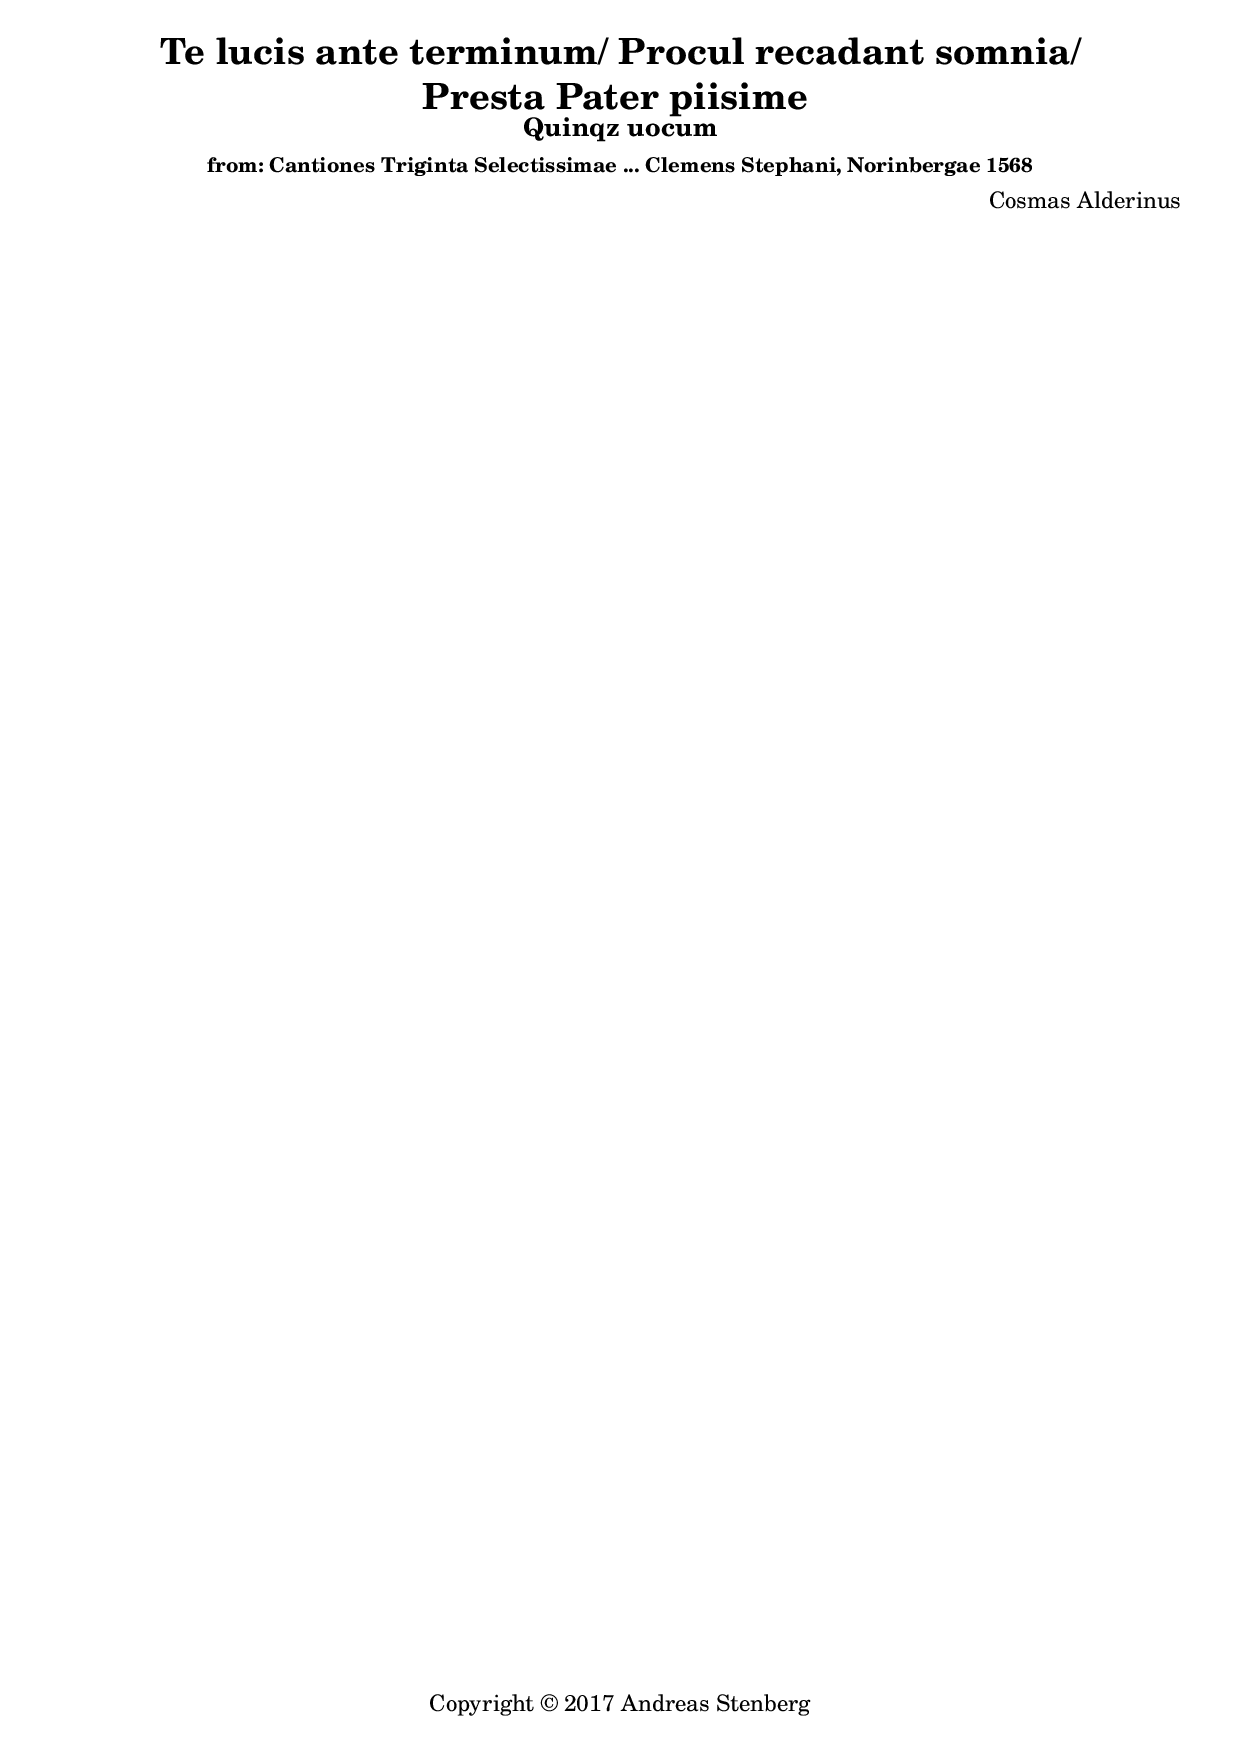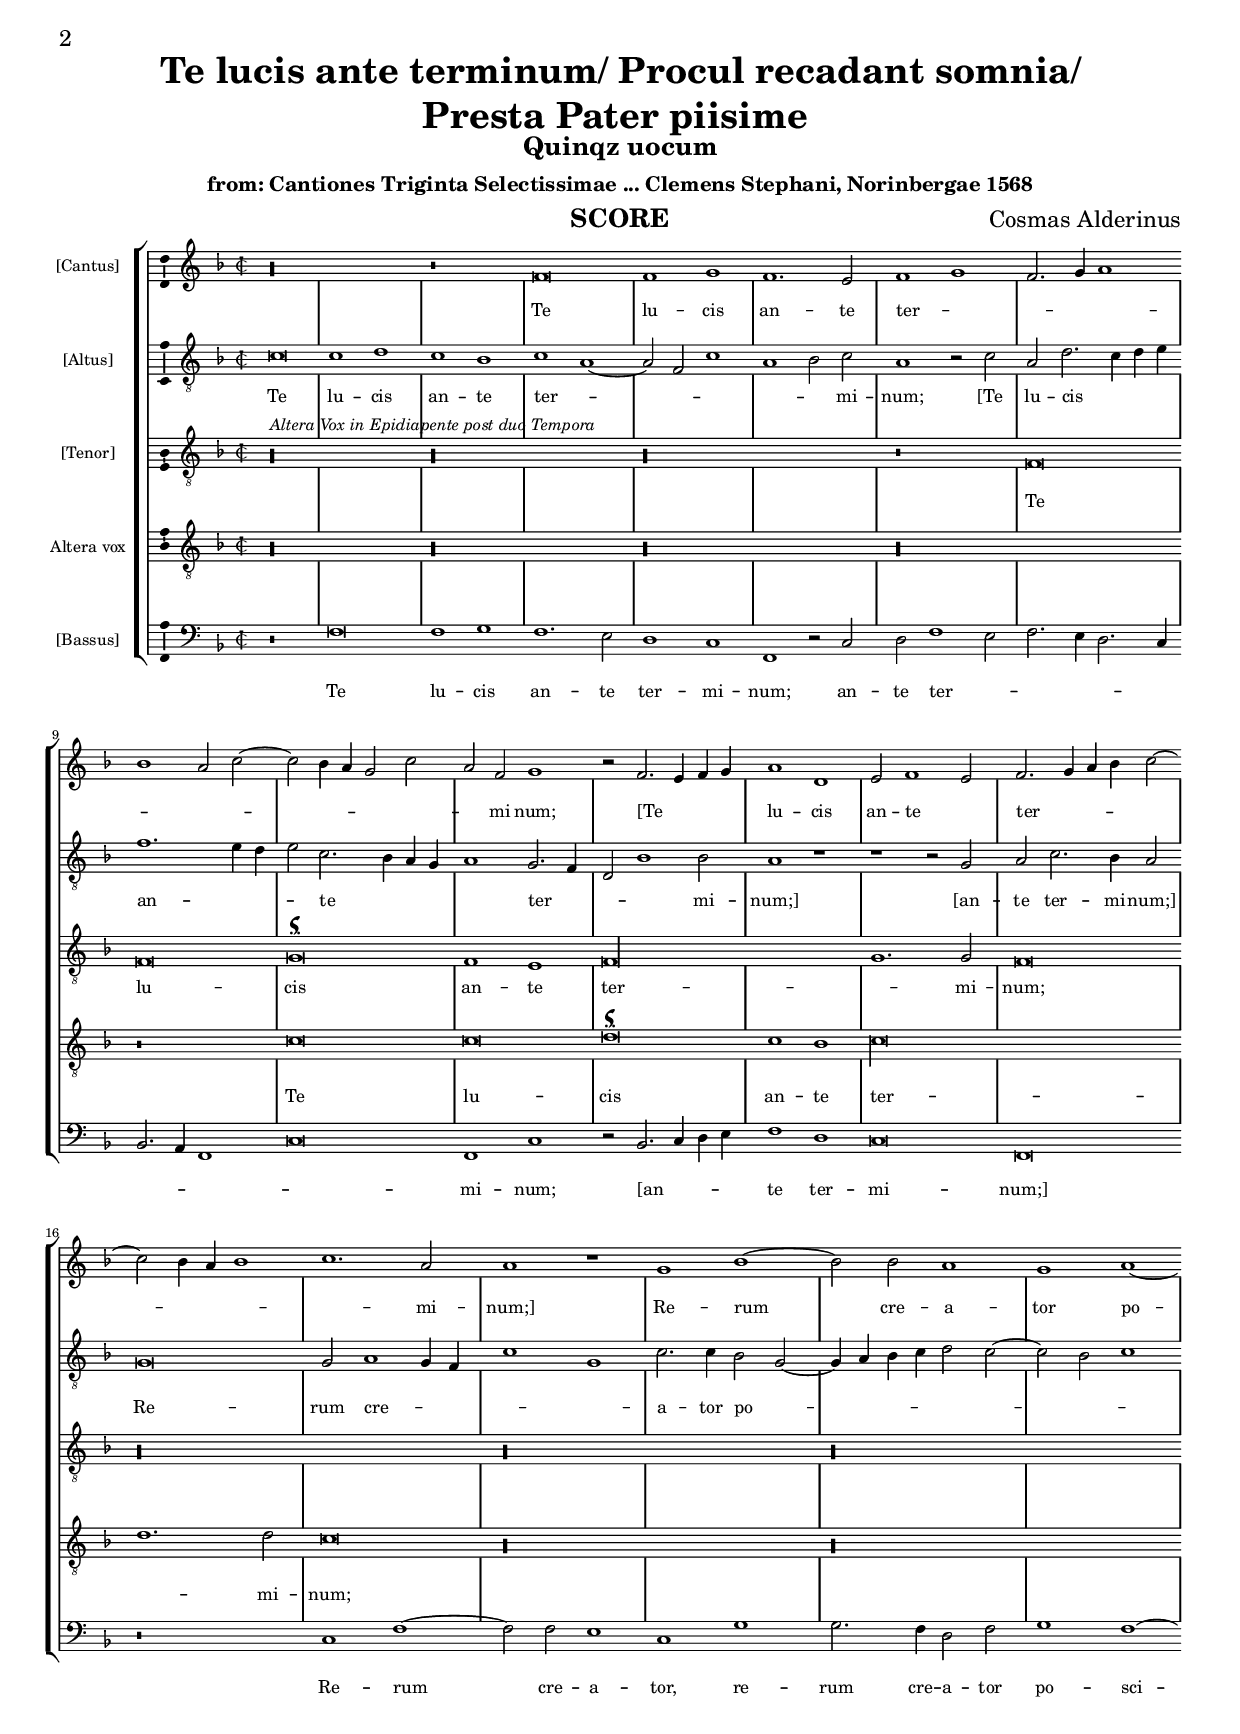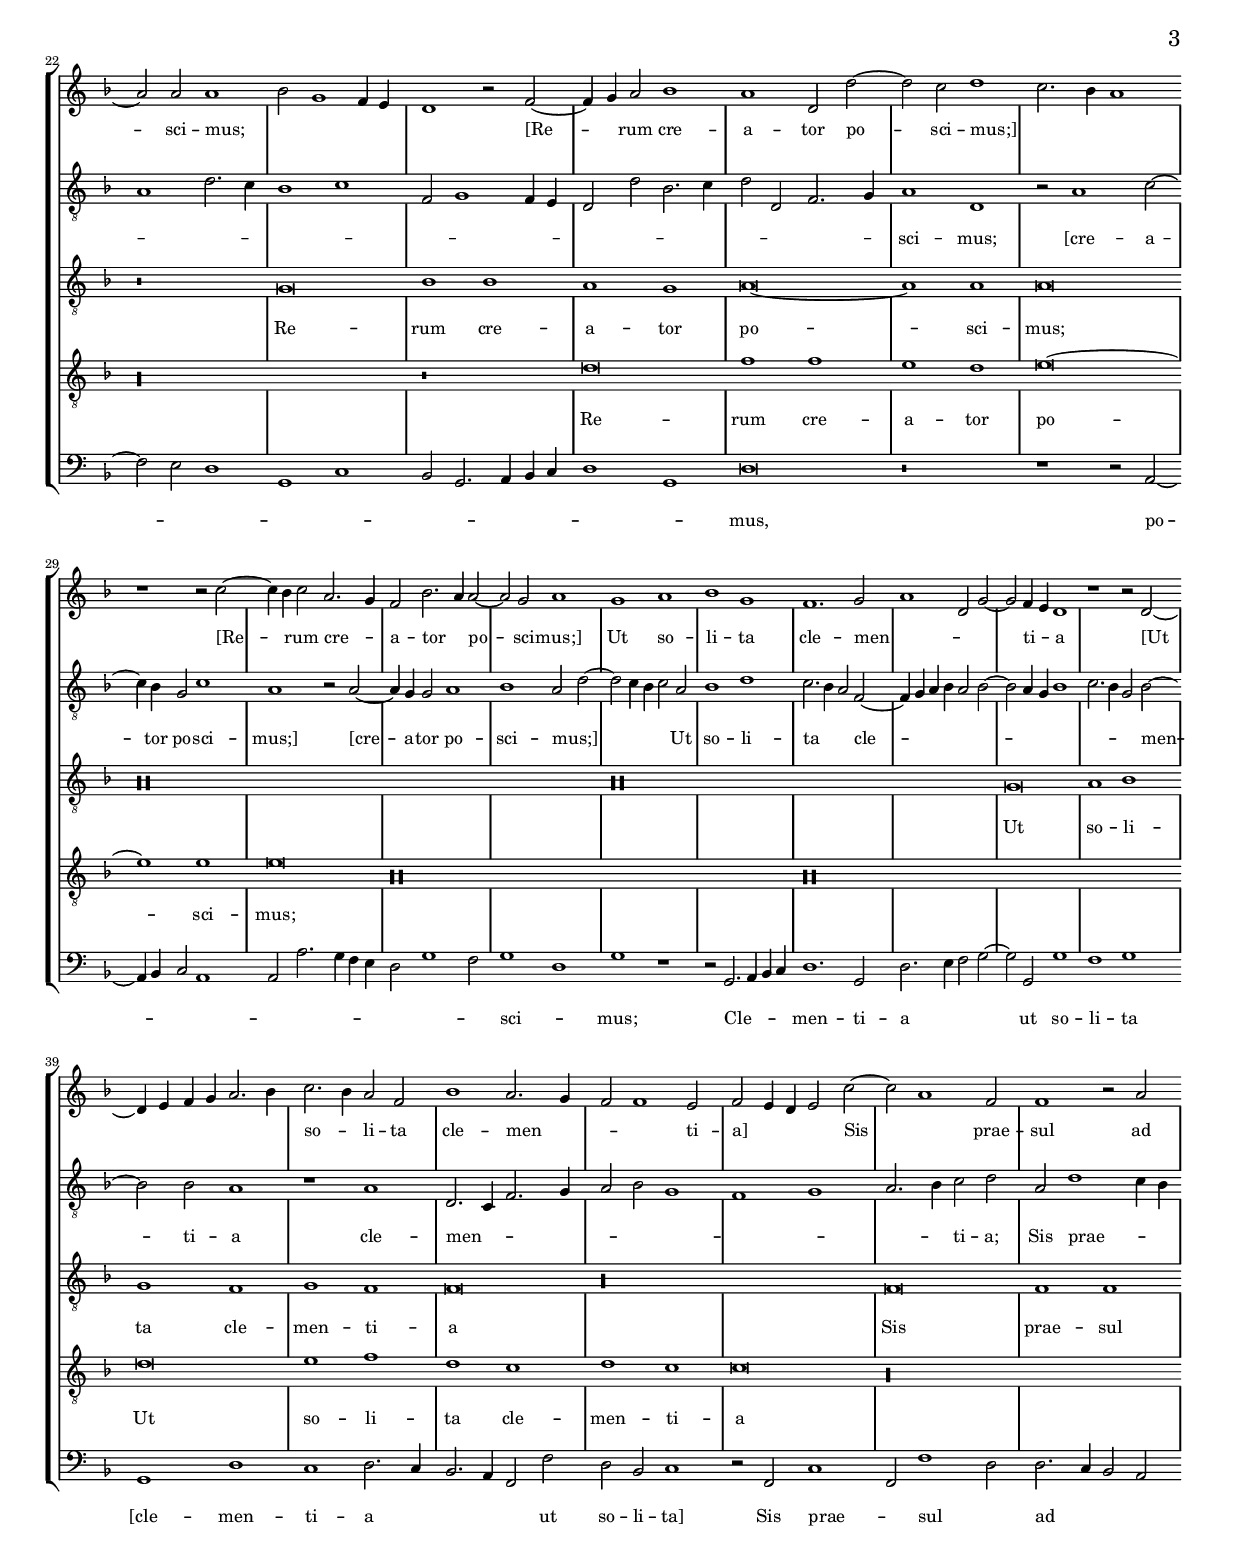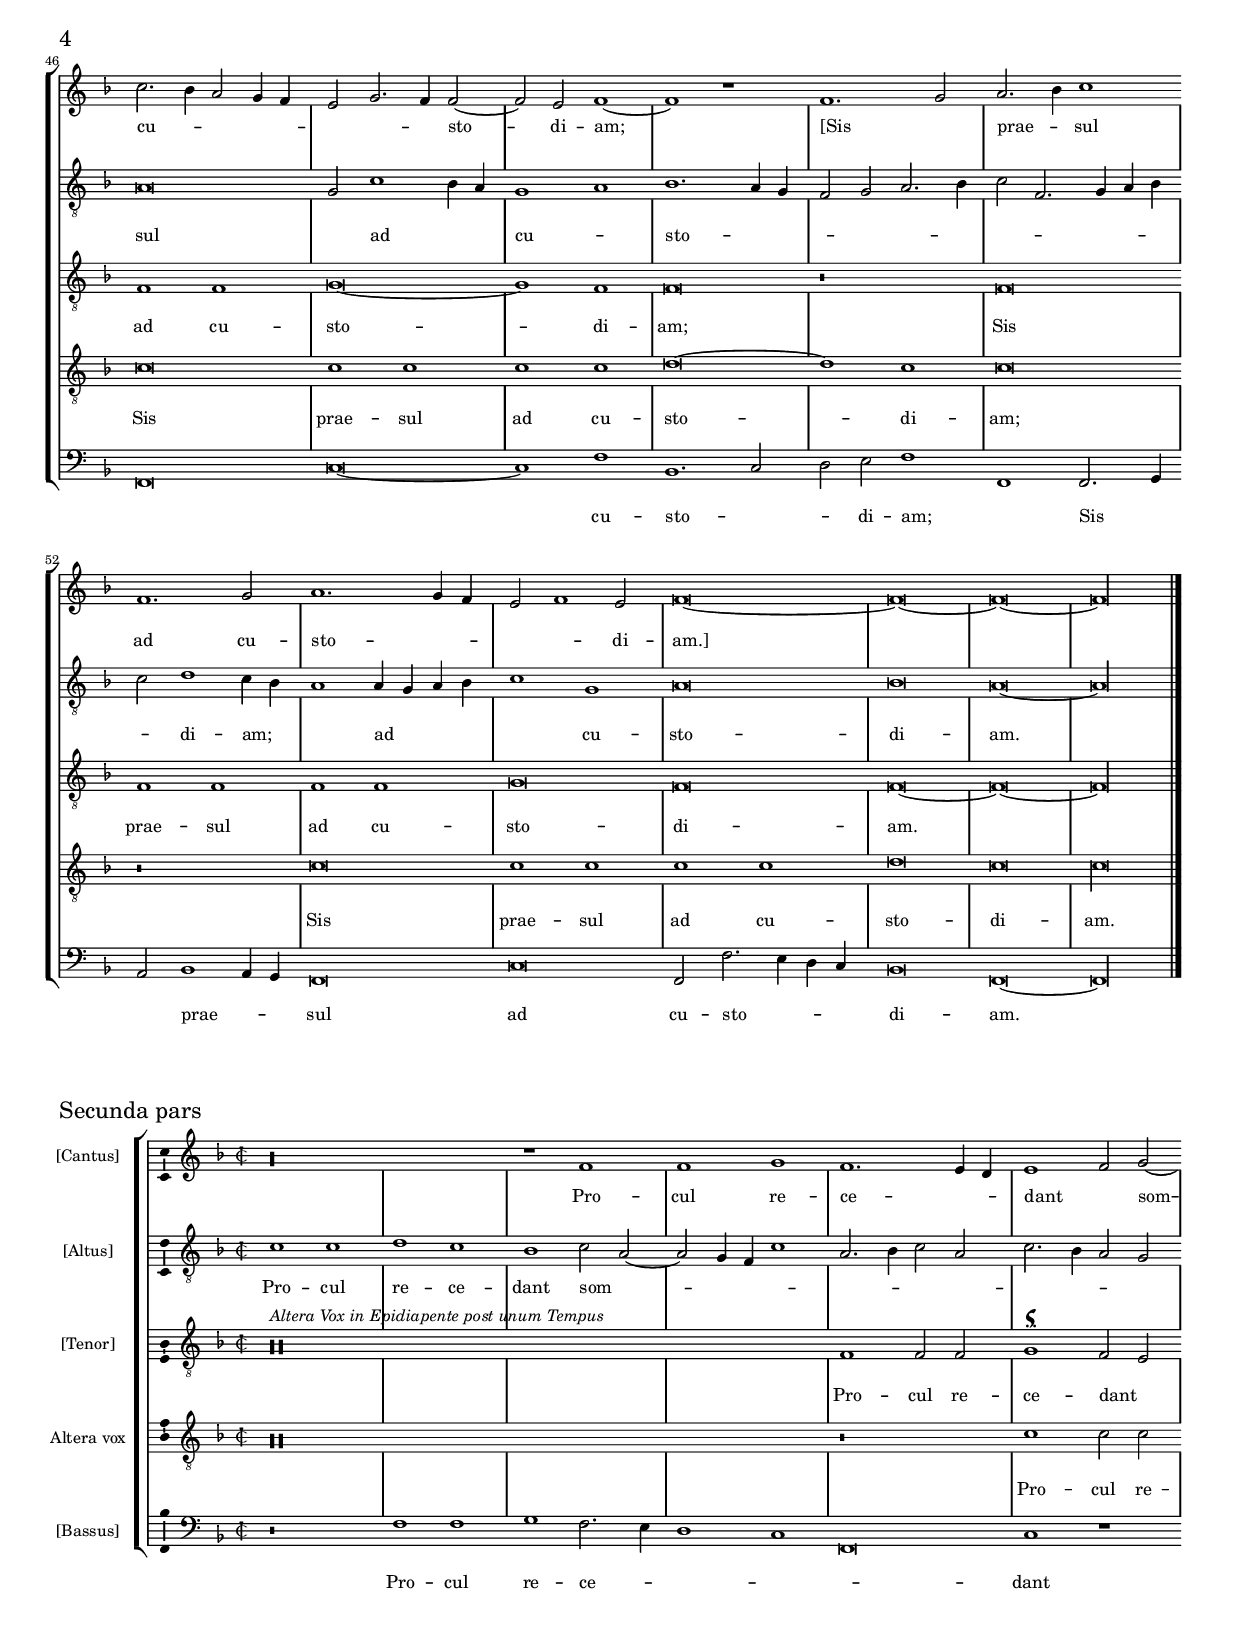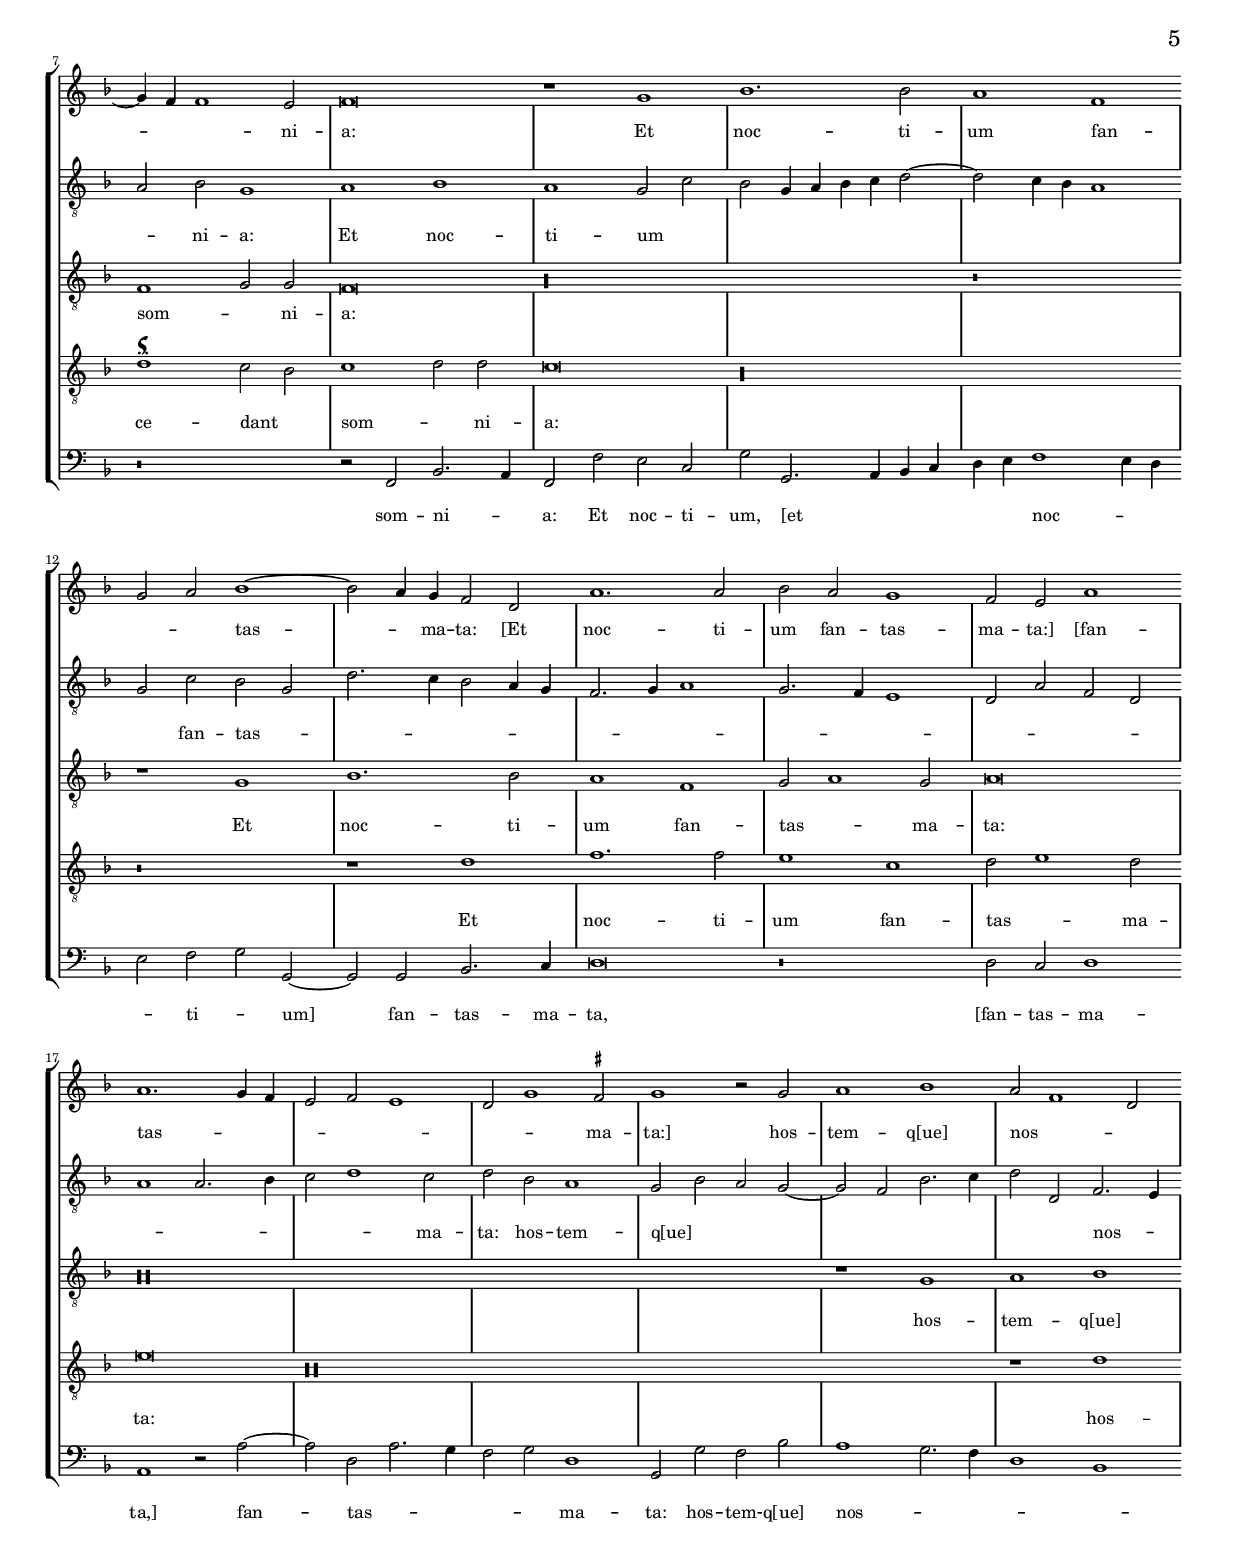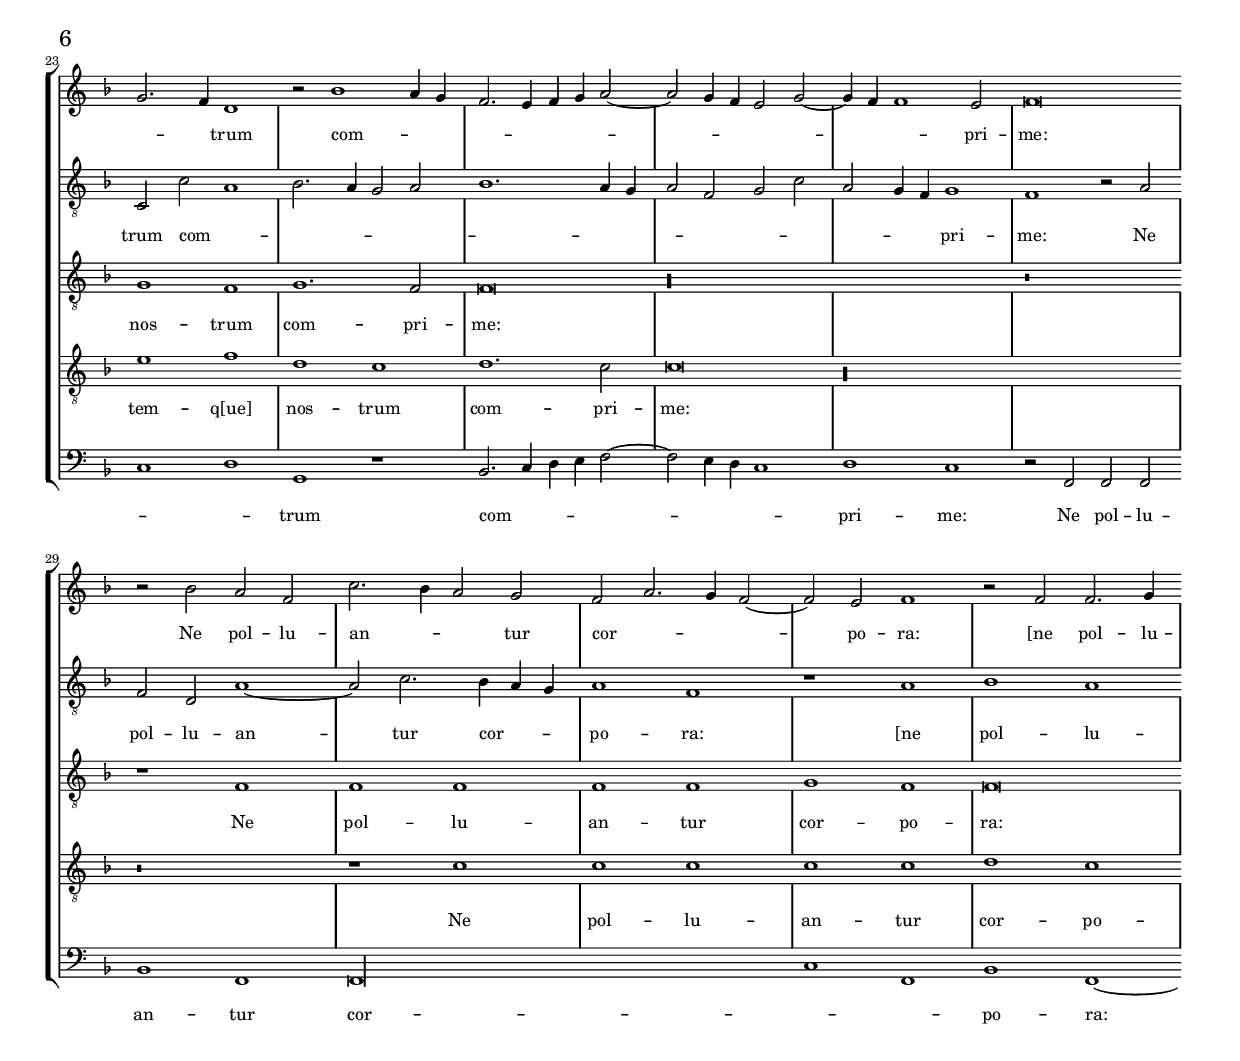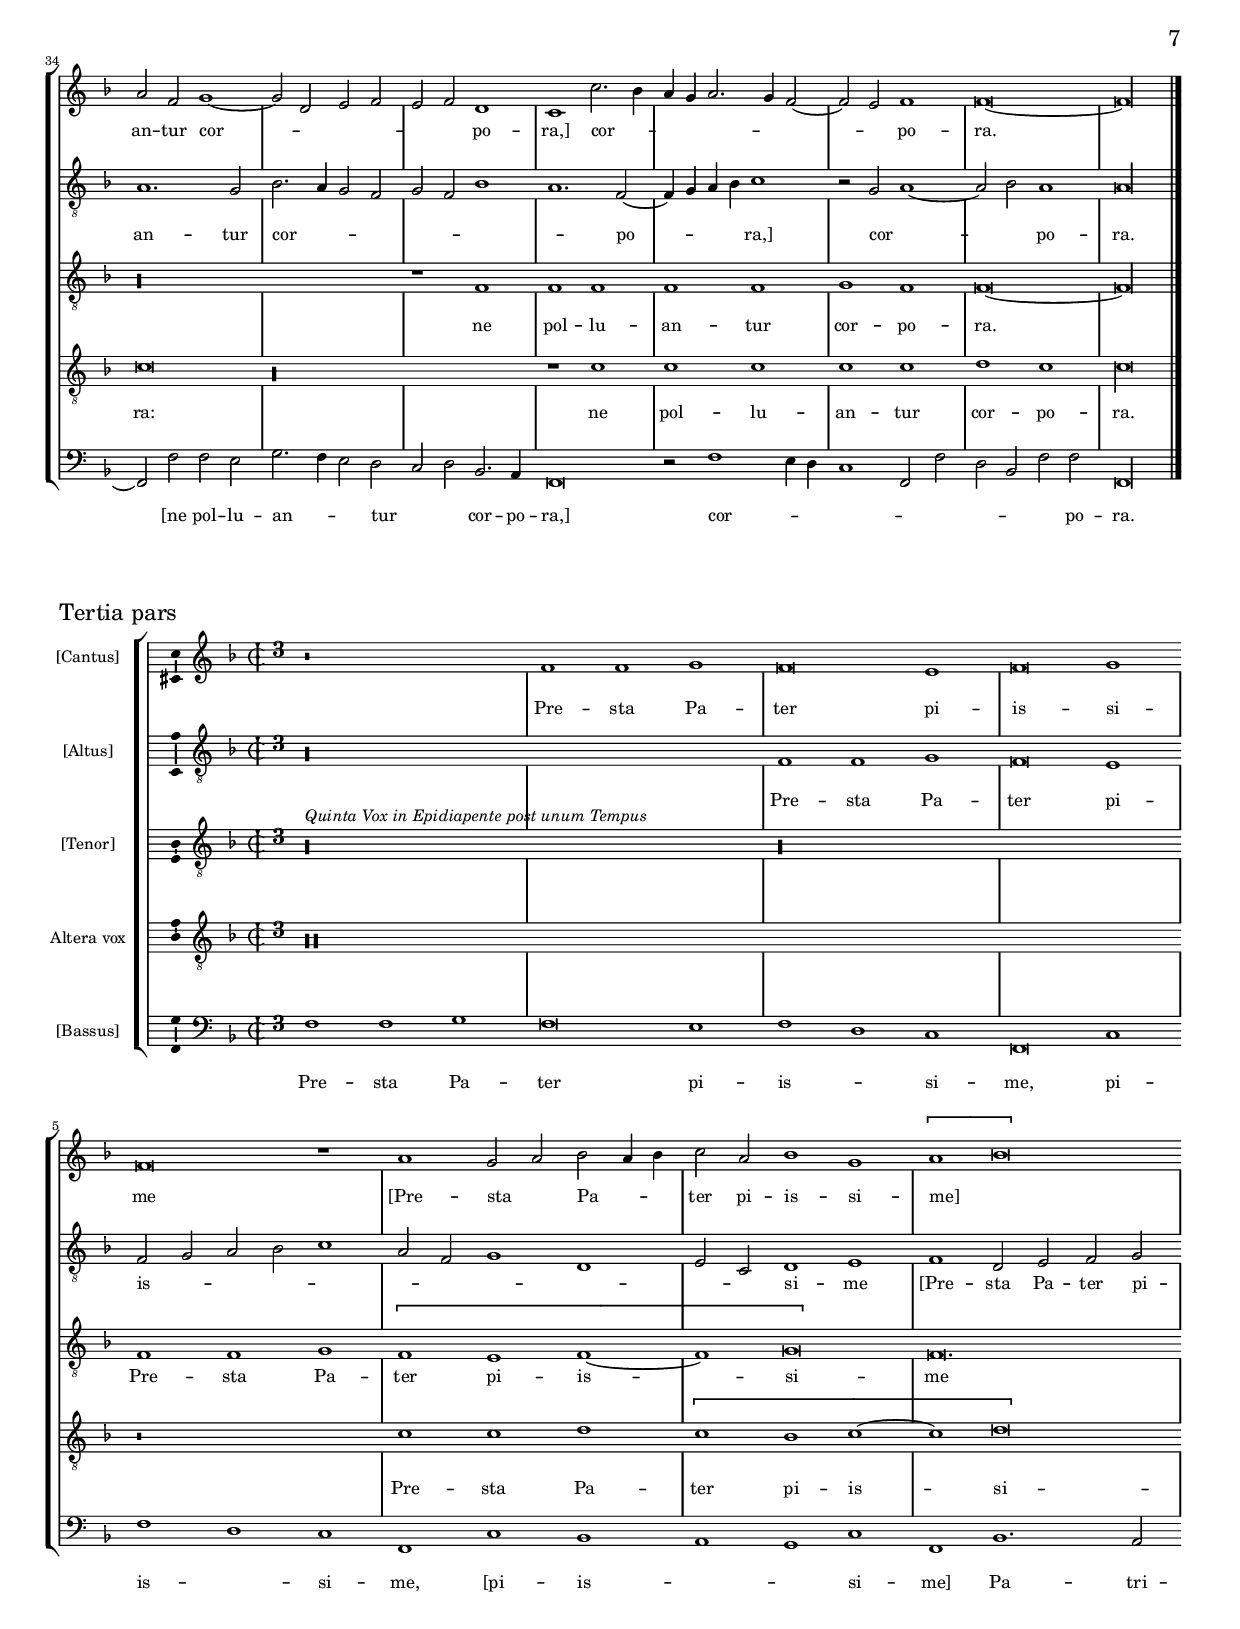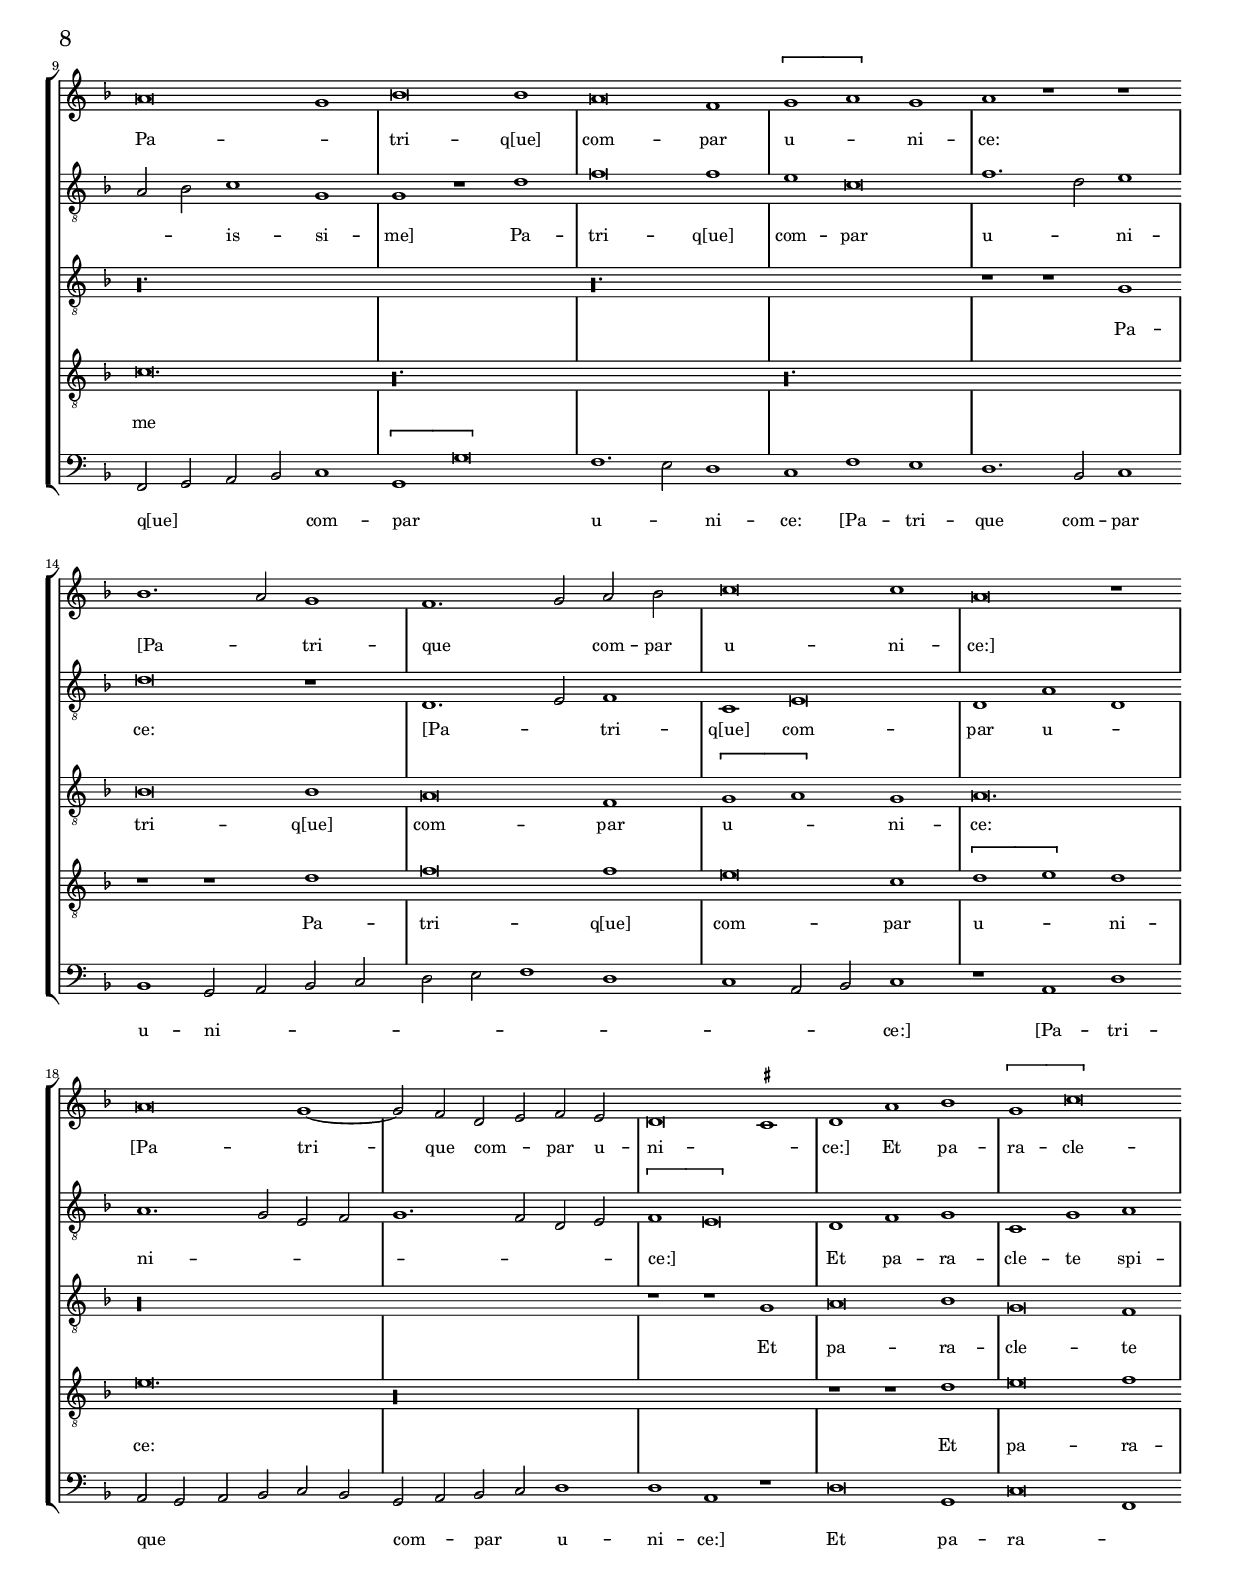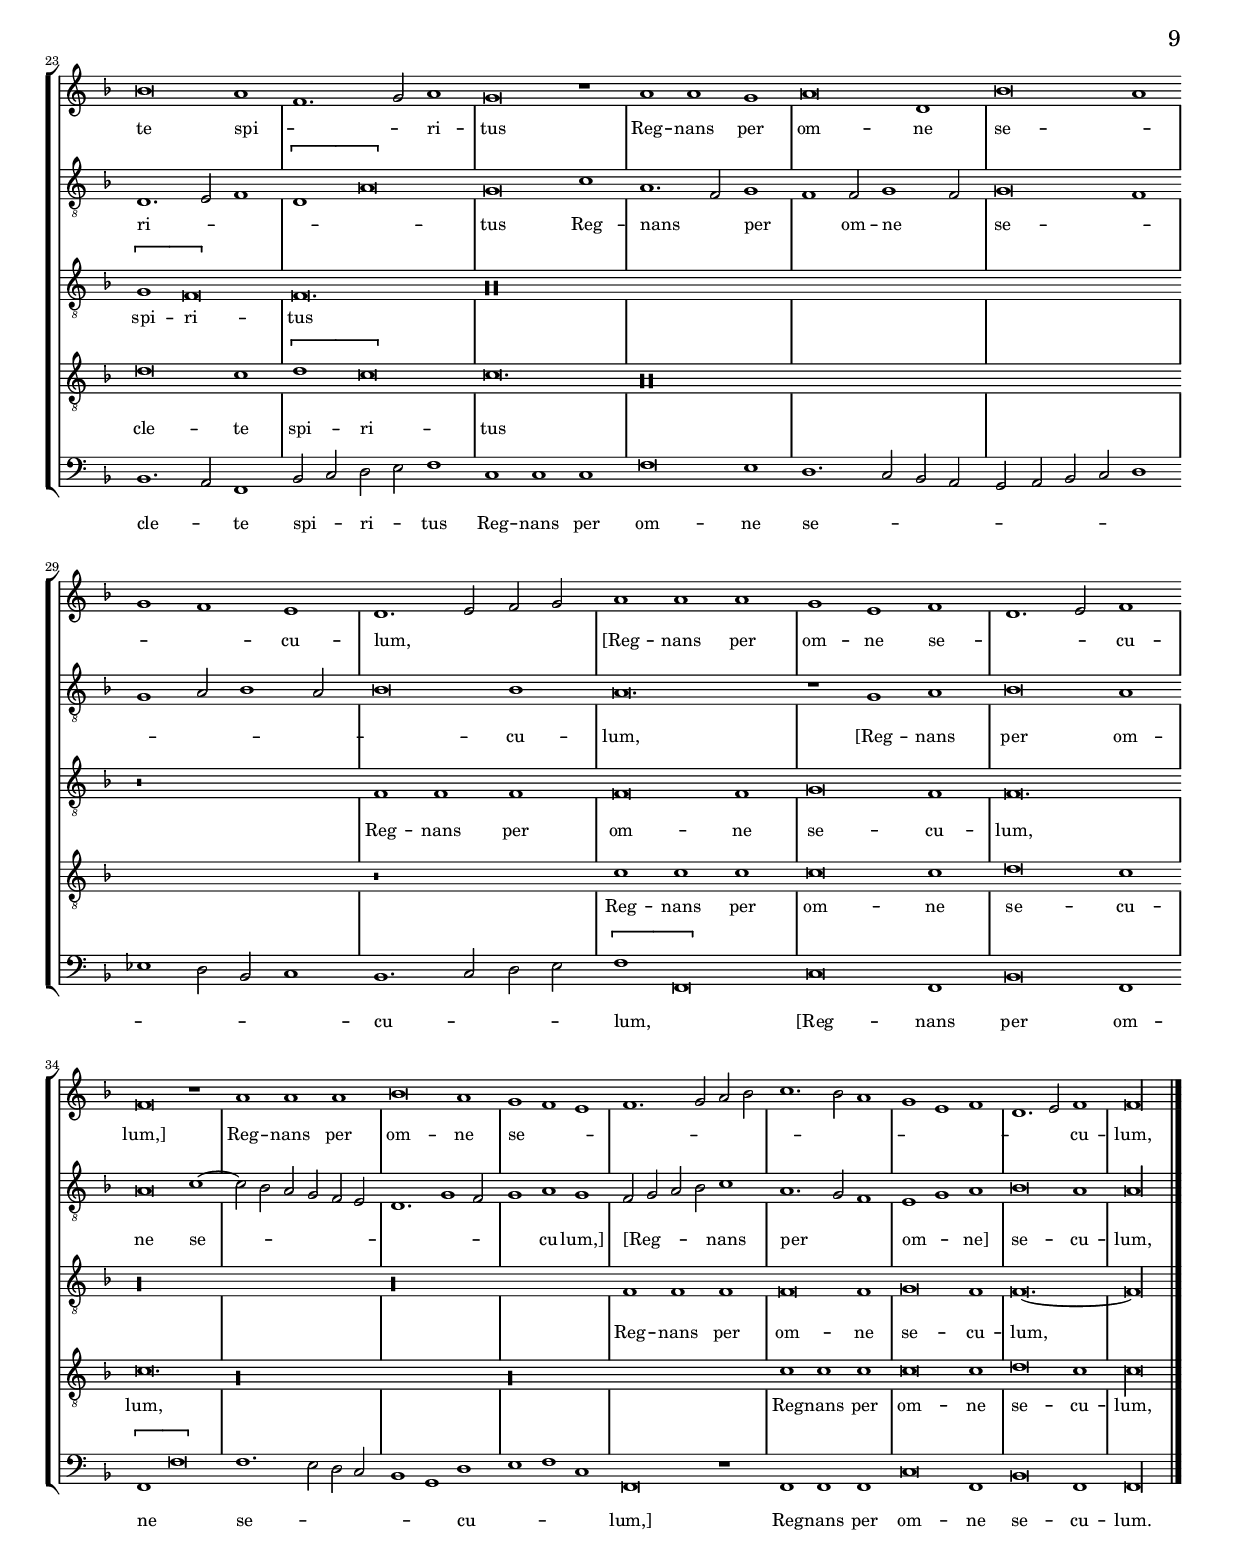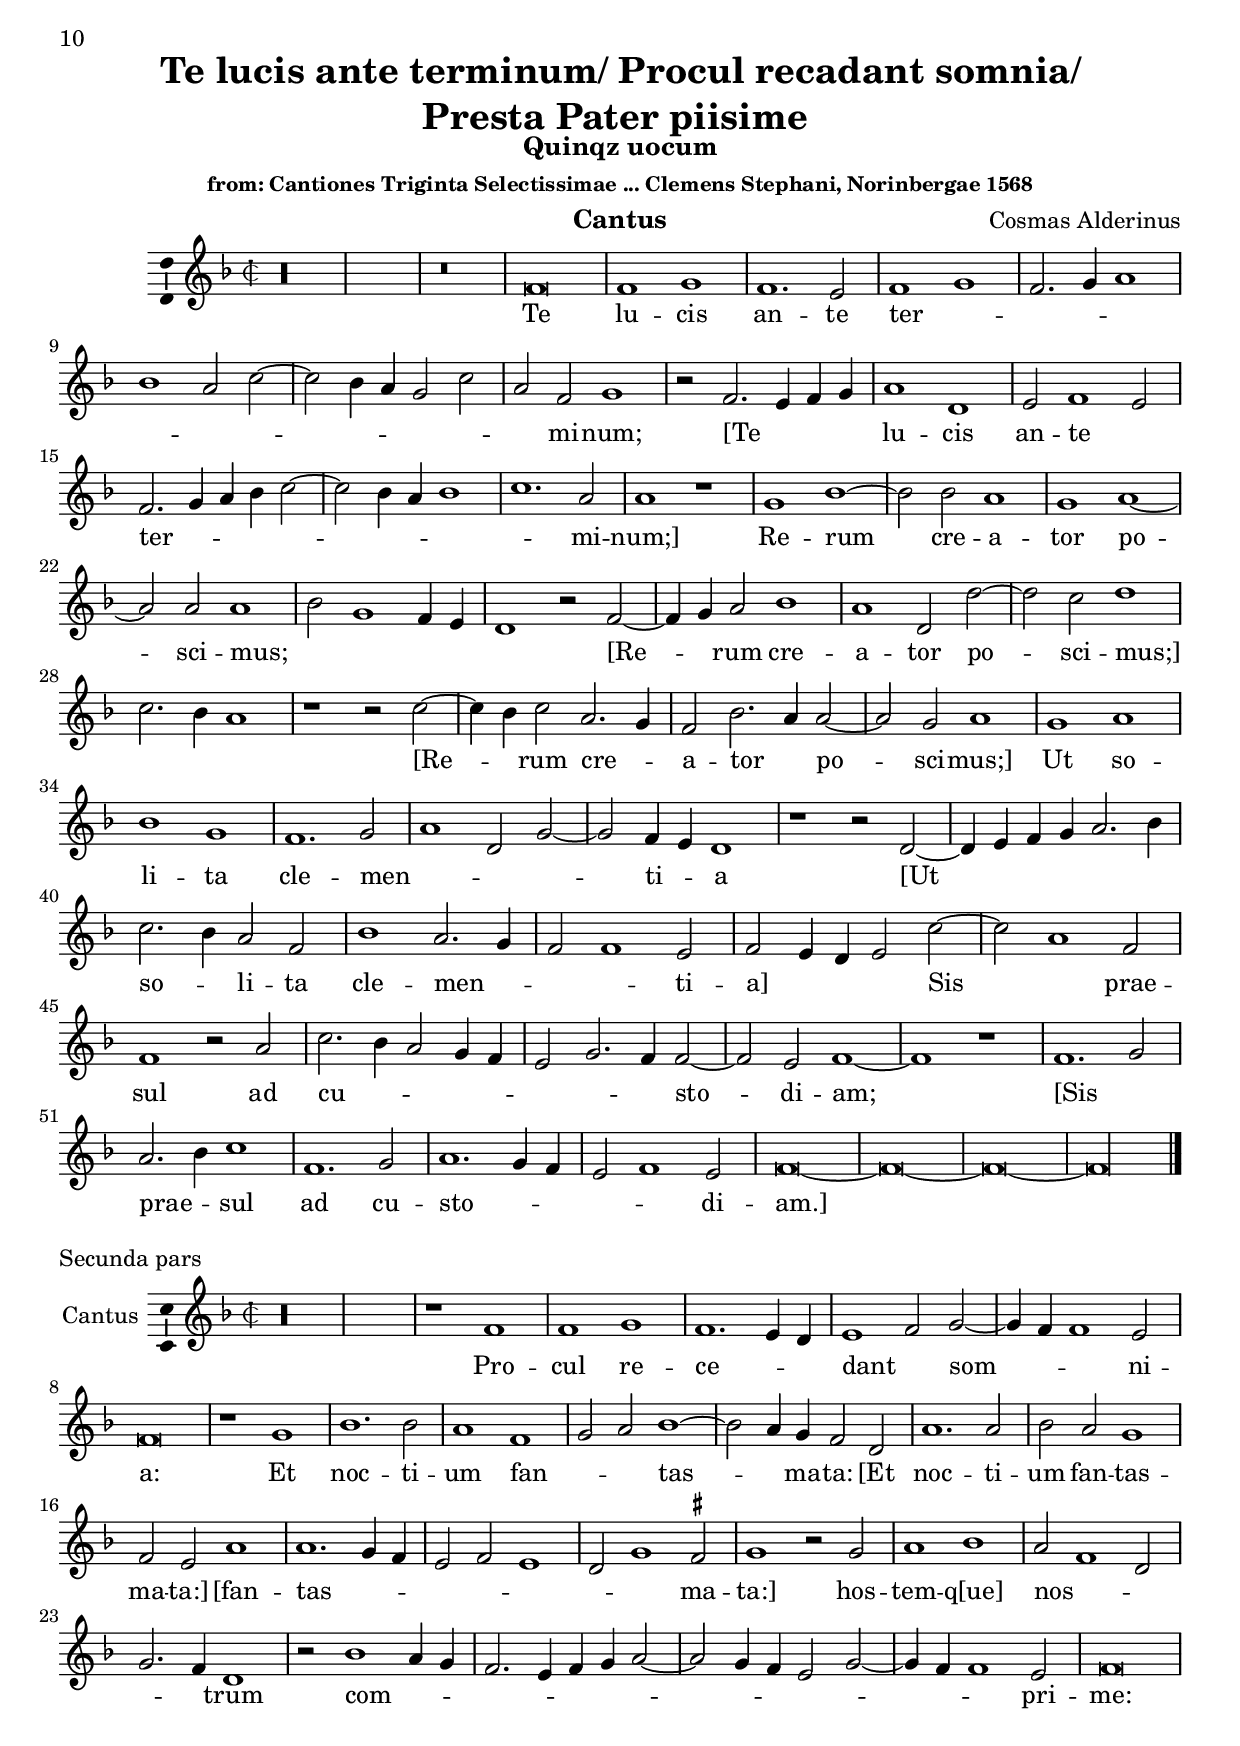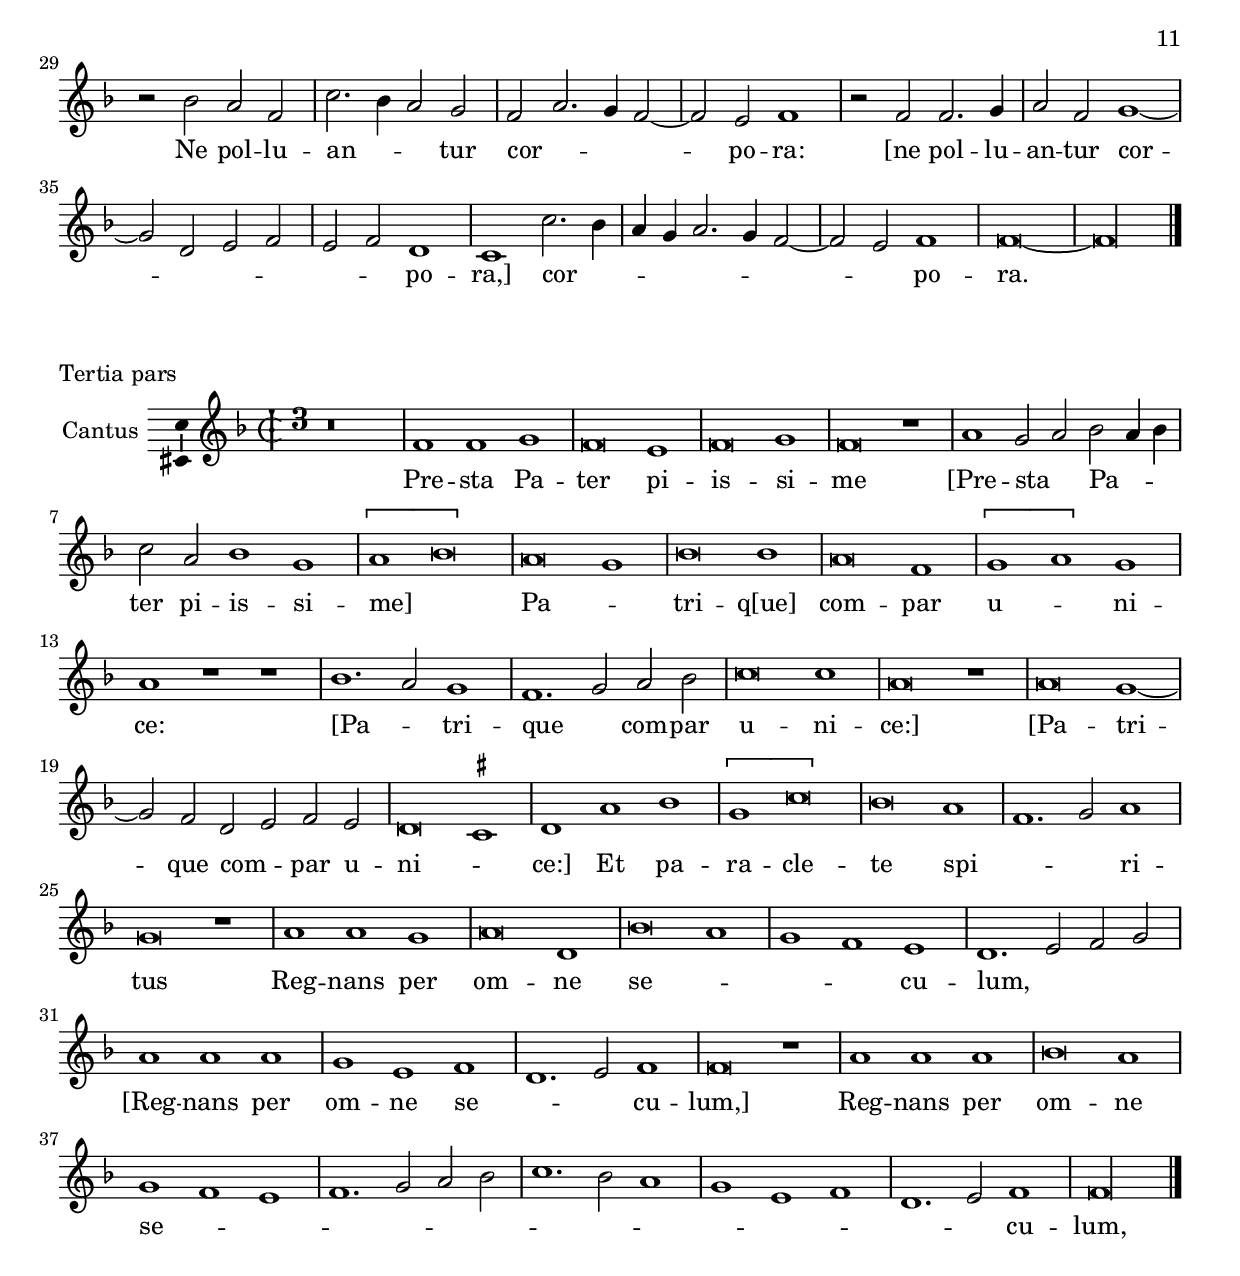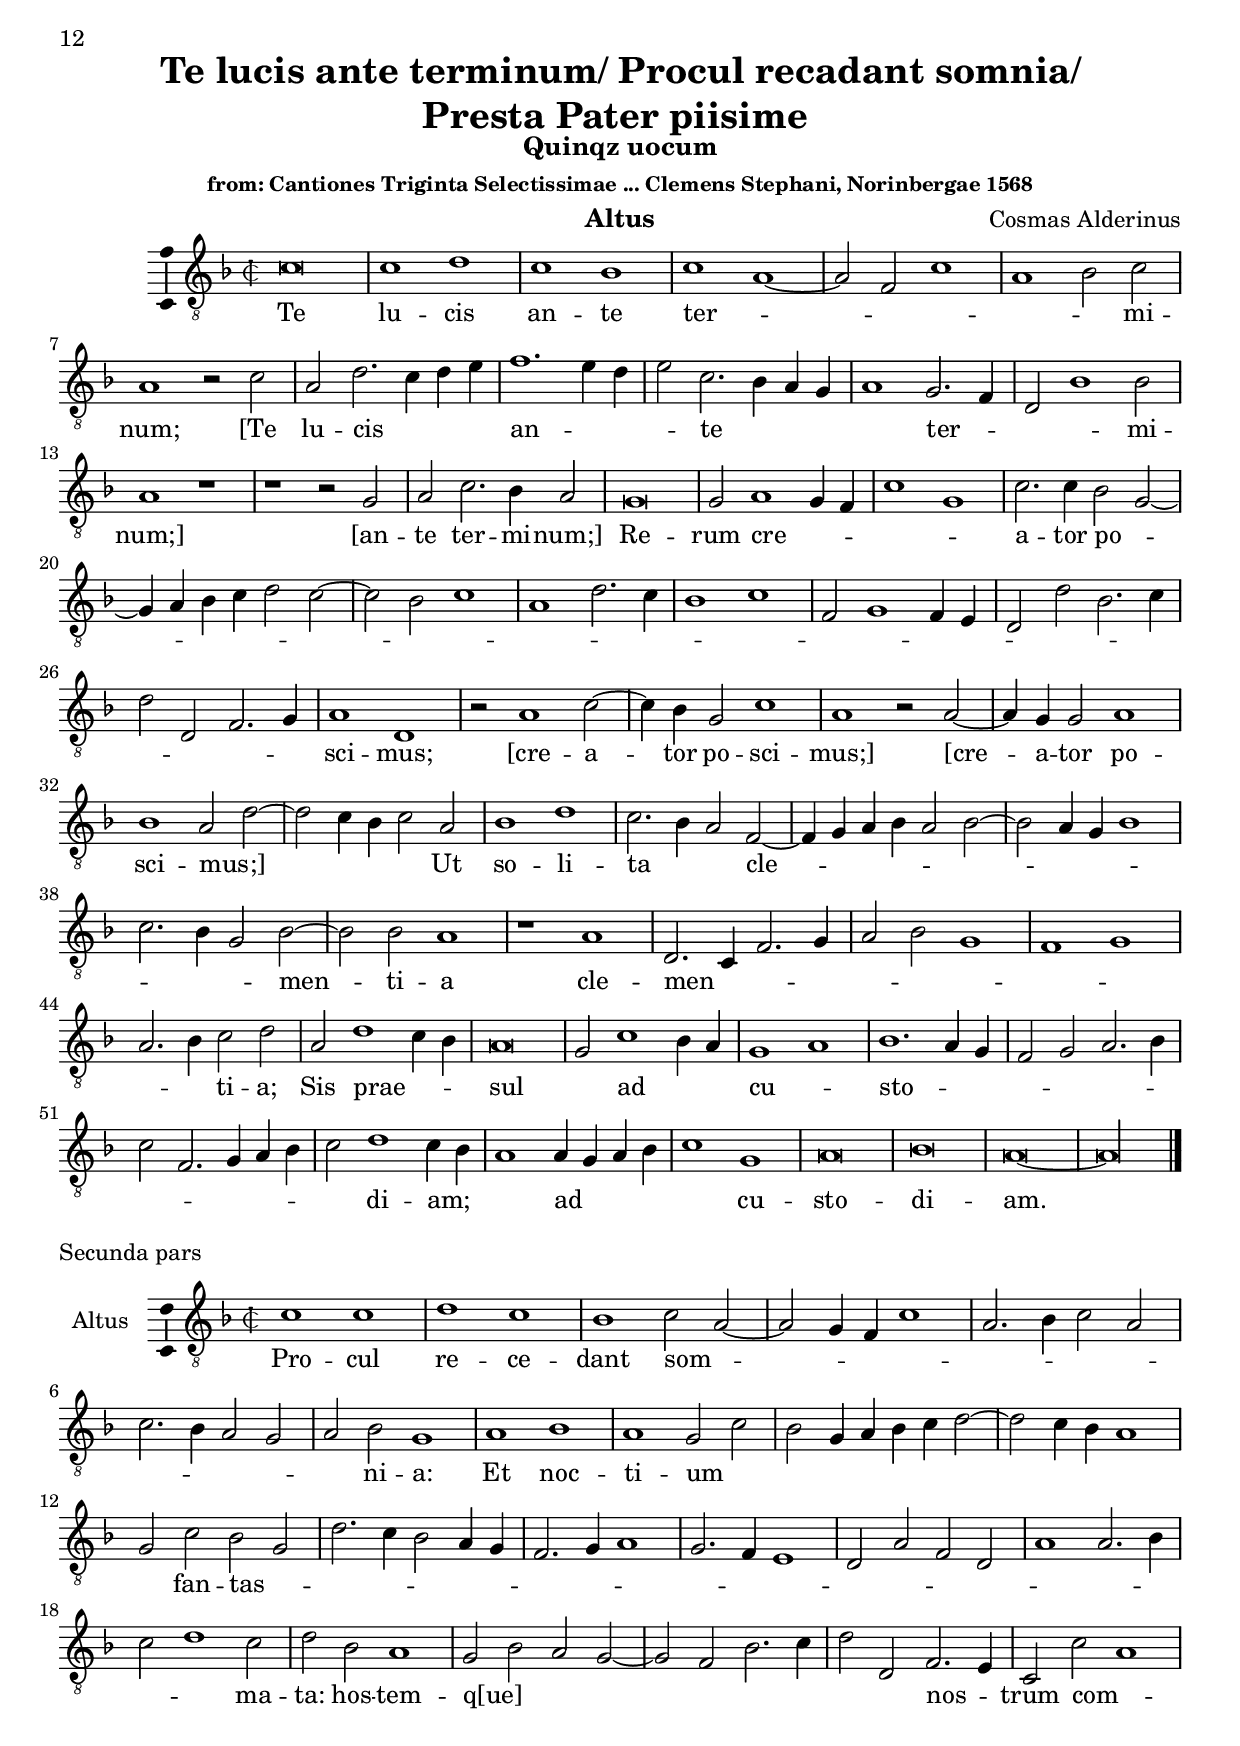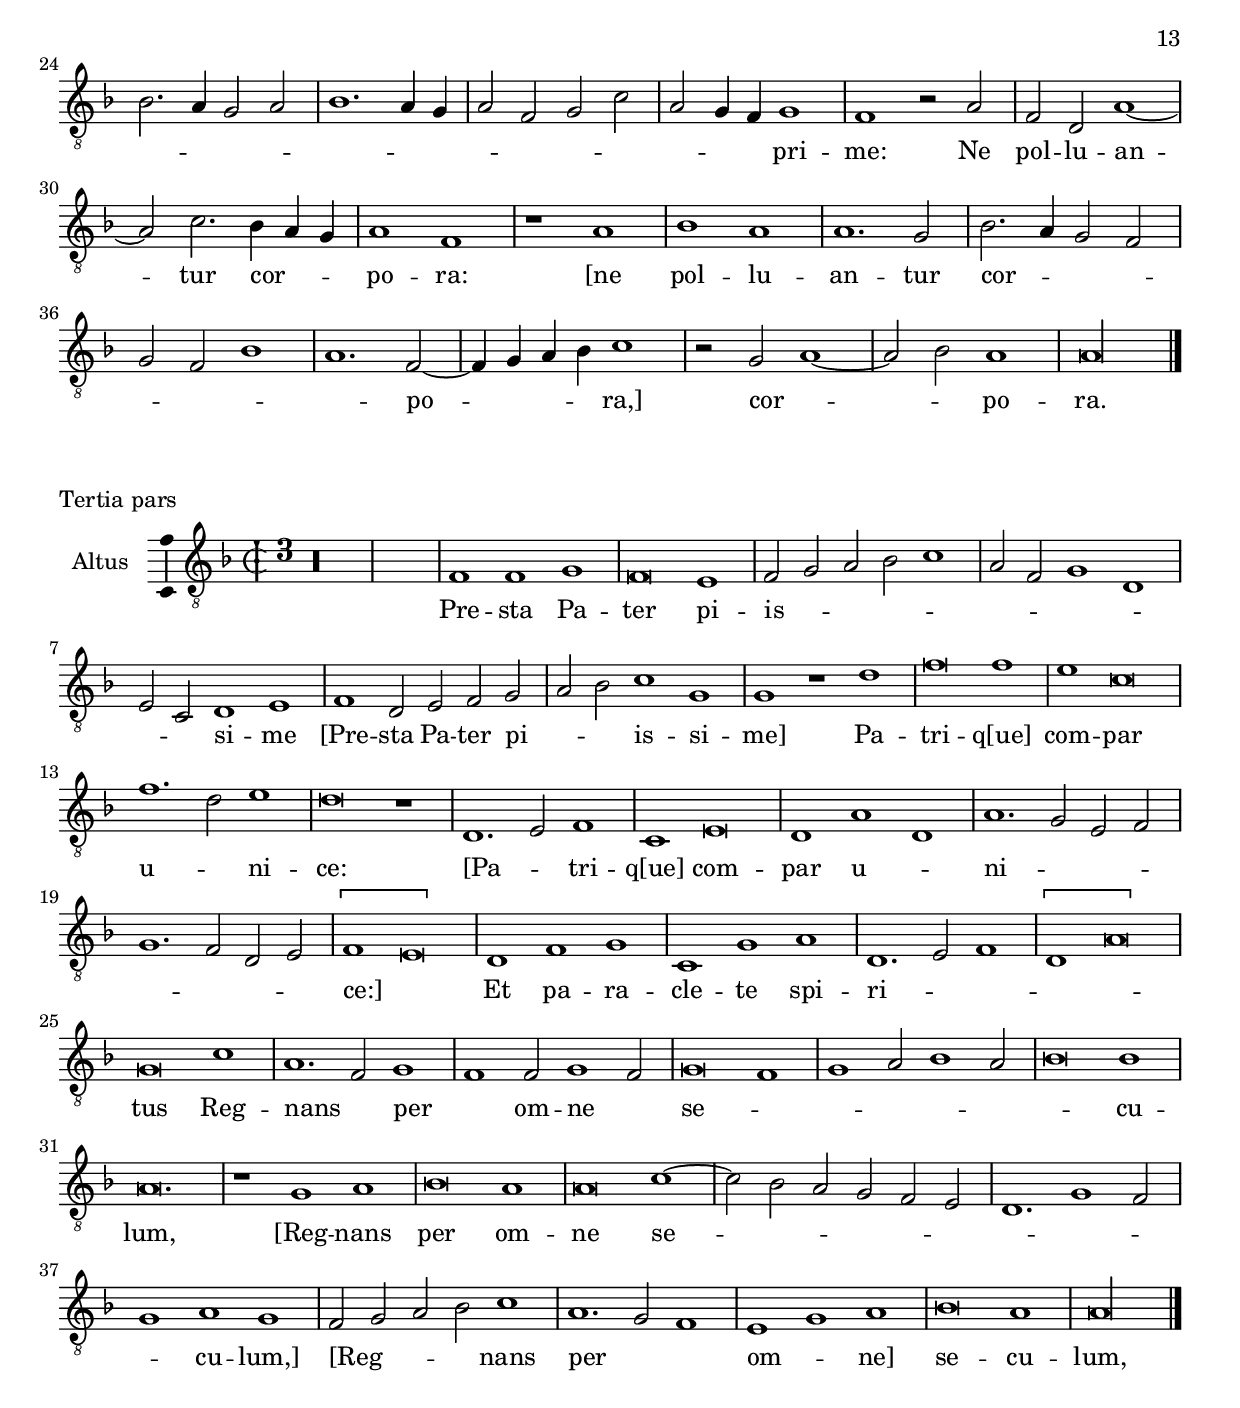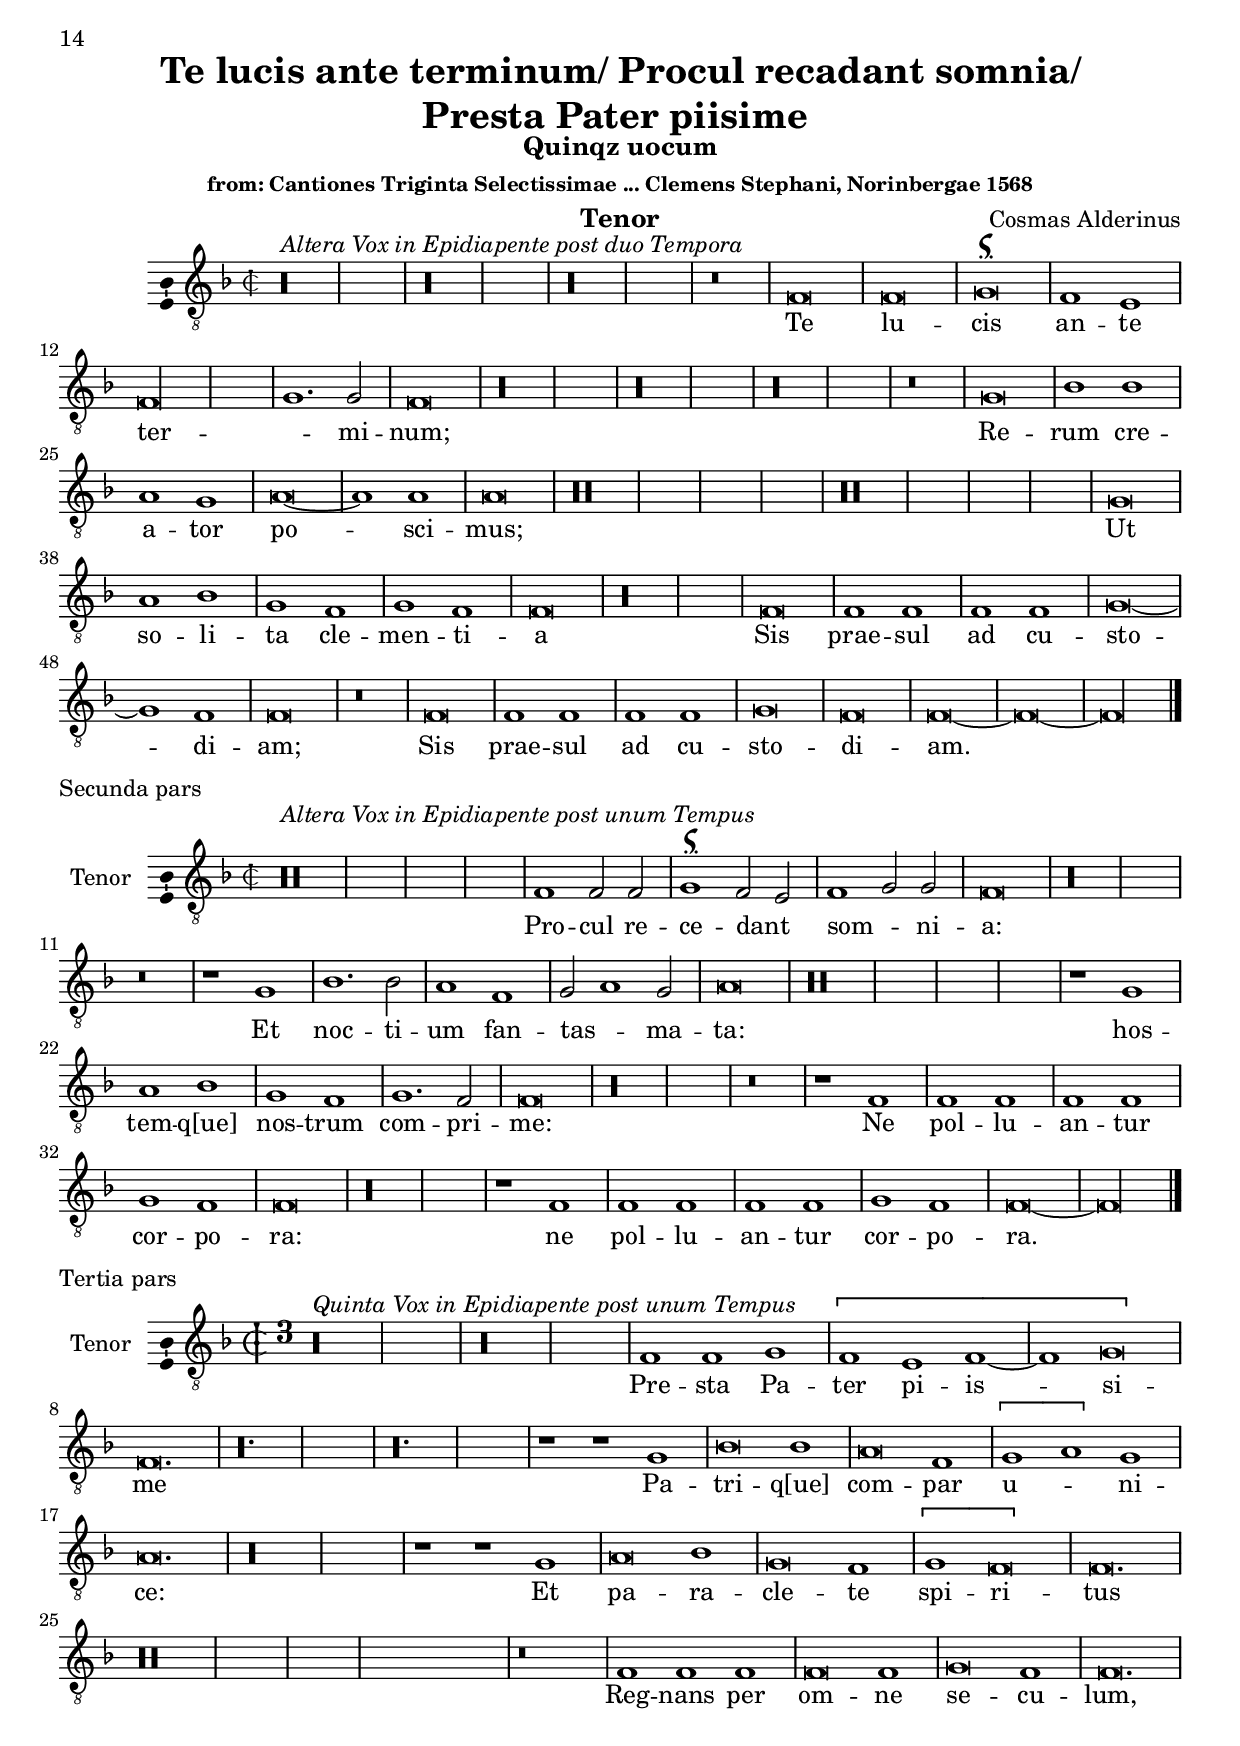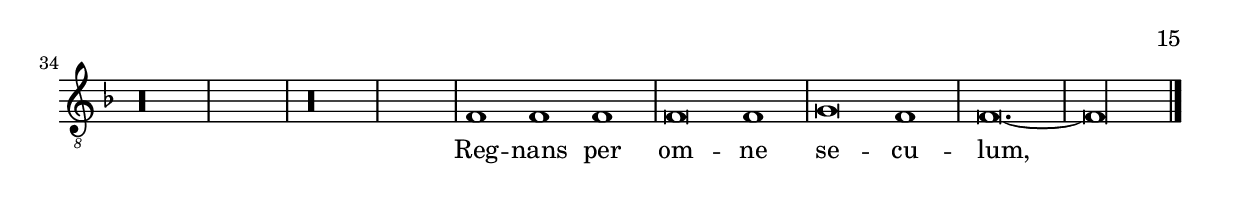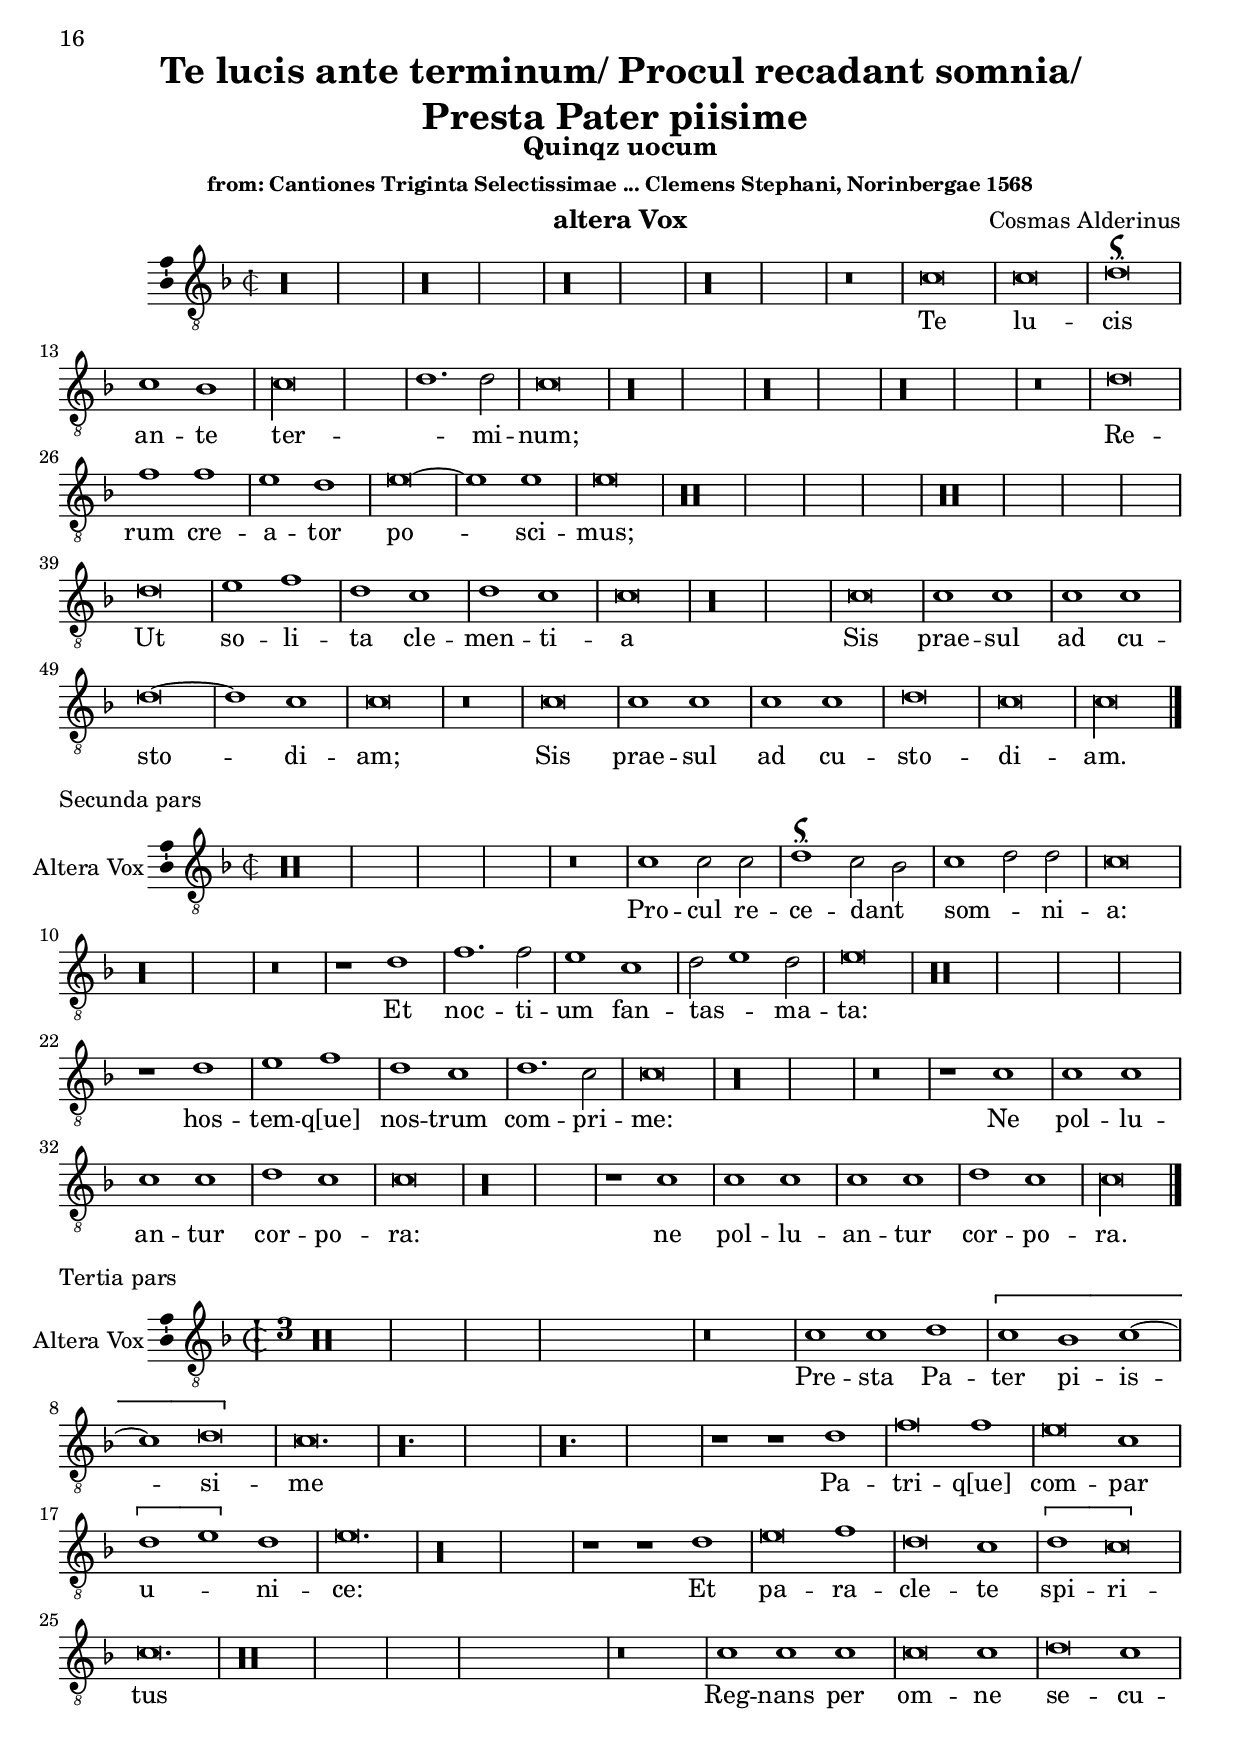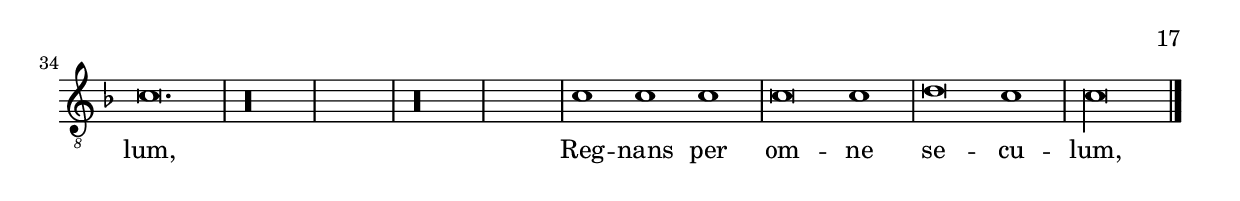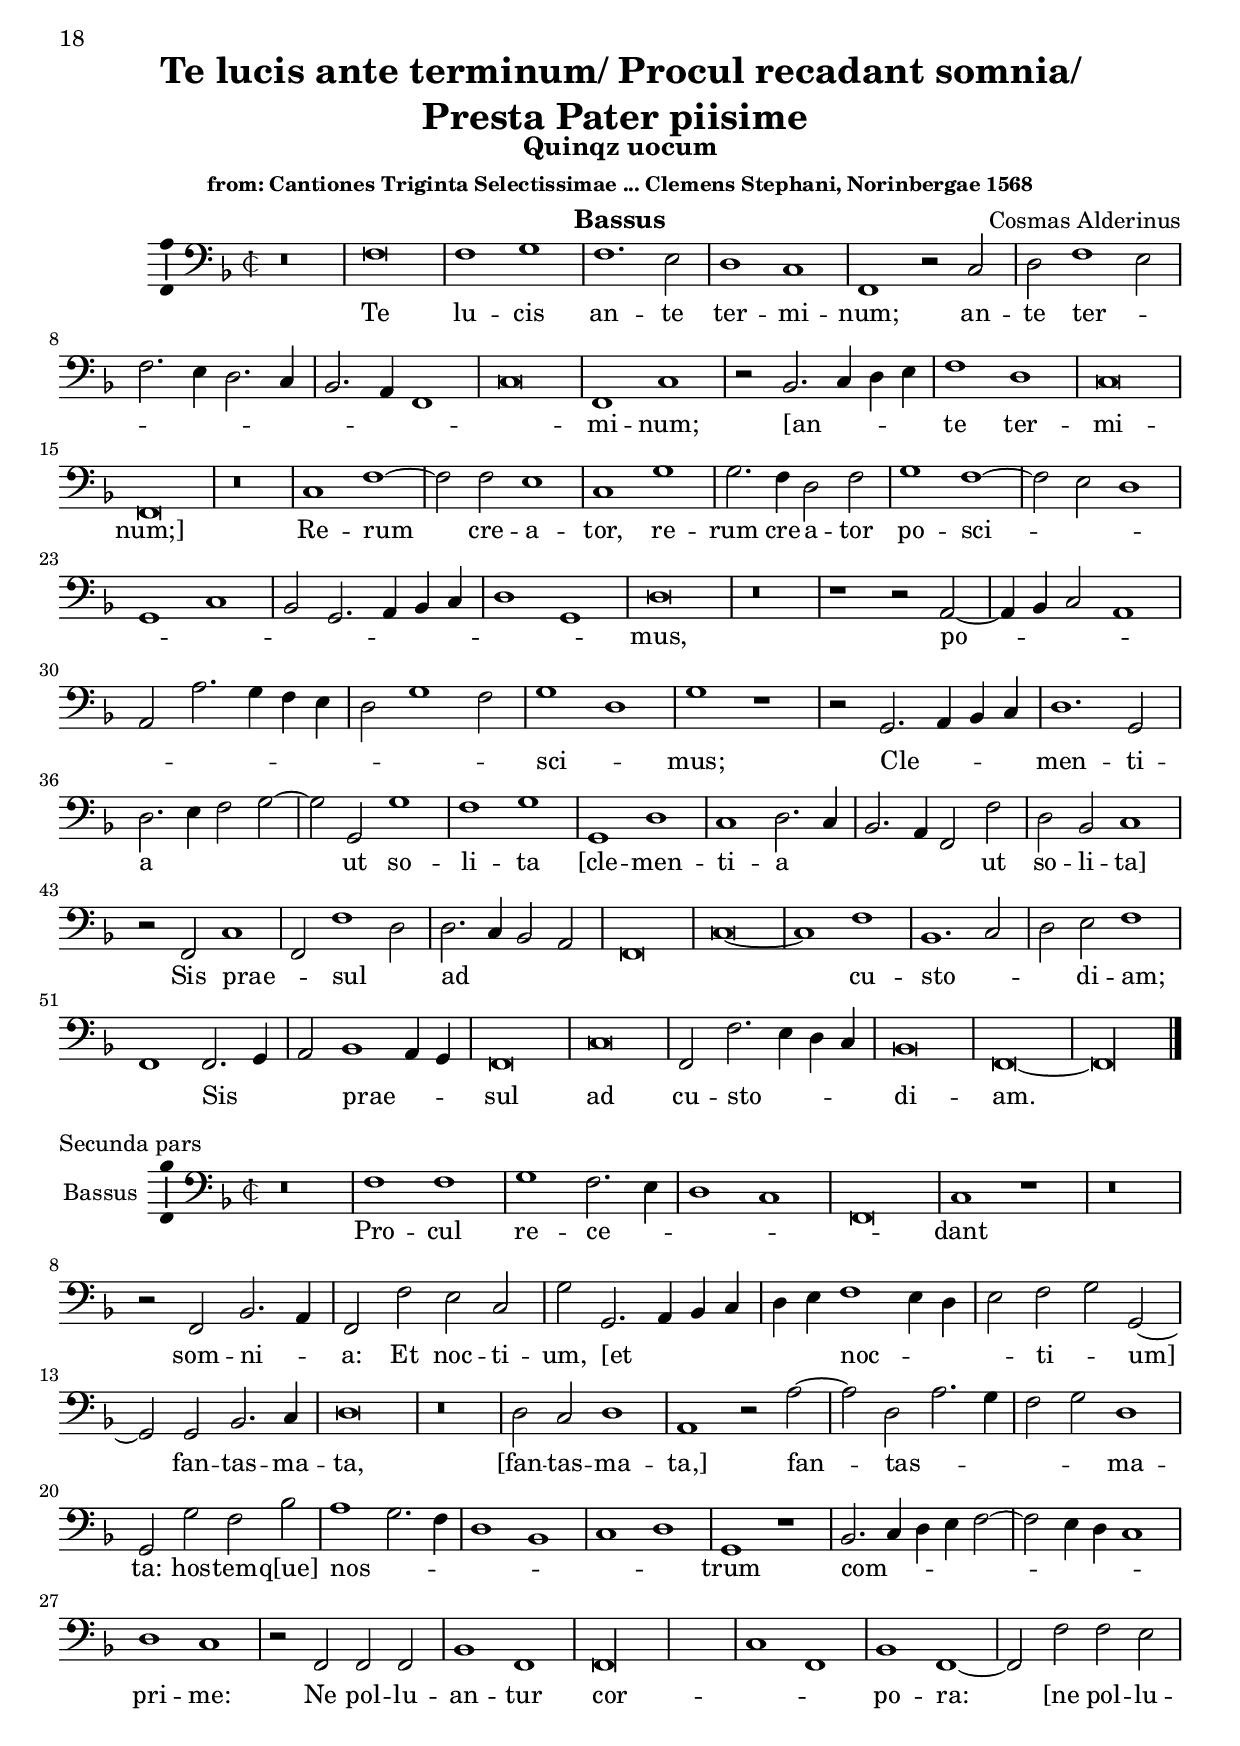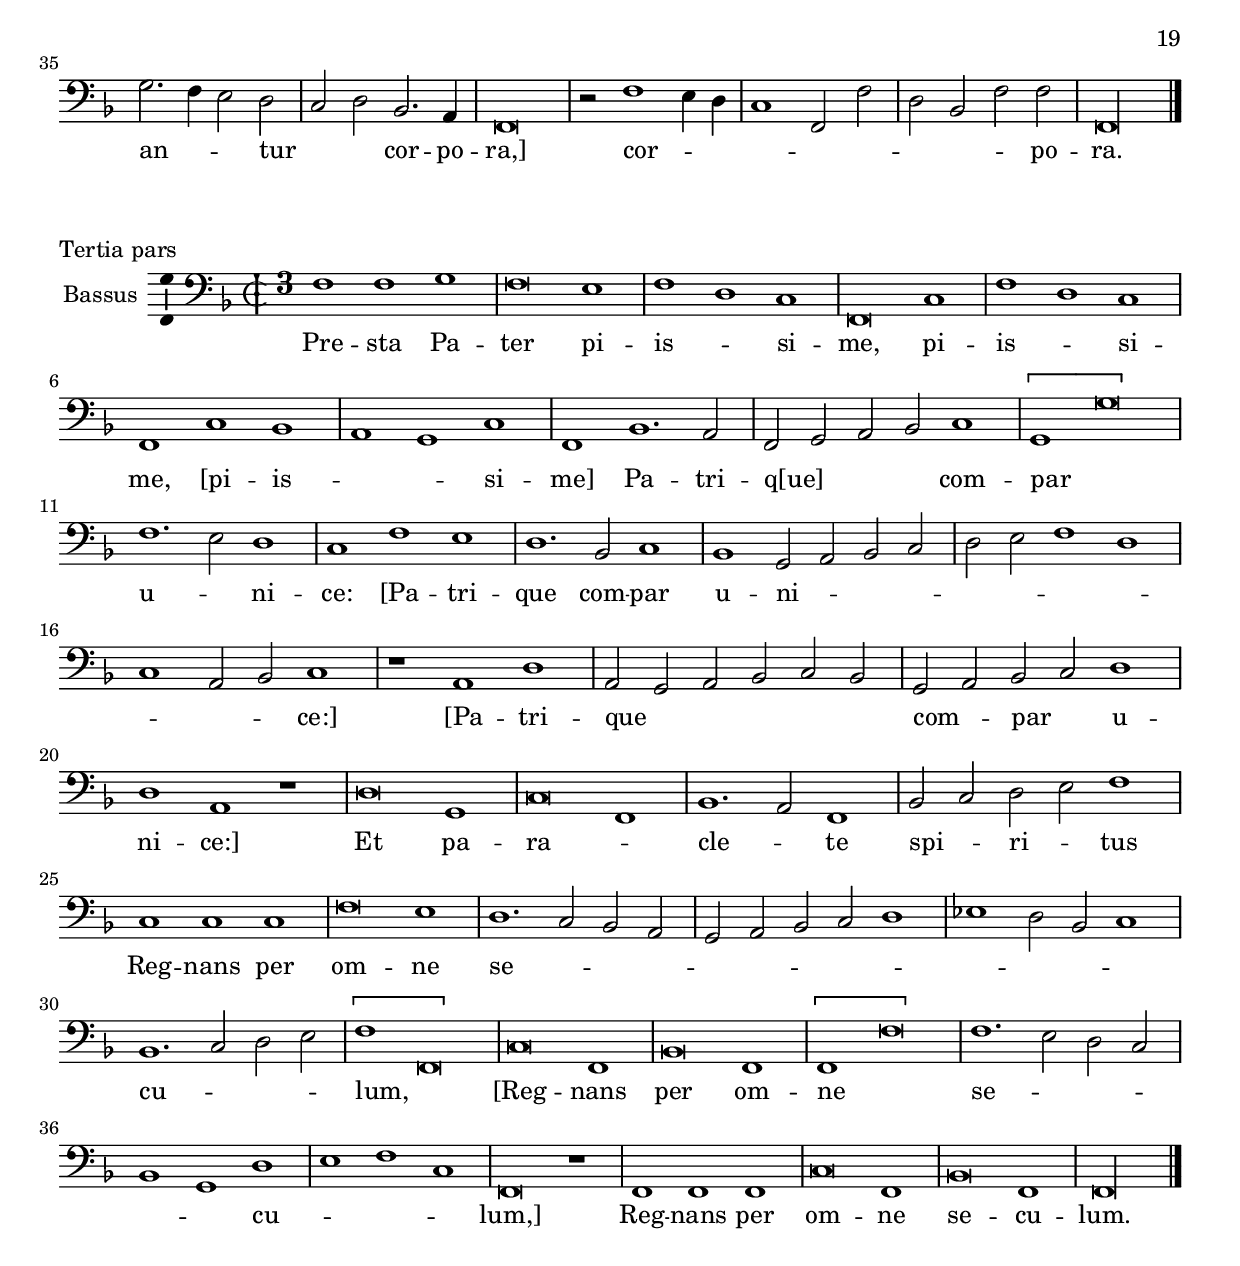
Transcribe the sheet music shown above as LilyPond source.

\version "2.18.2"
\language "deutsch"
\paper {
  ragged-bottom = ##t
  ragged-last-bottom = ##t
  print-all-headers = ##t
  page-breaking = #ly:minimal-breaking
}
% #(set-global-staff-size 18)
ficta = { \once \set  suggestAccidentals =##t }
fictaOff = { \set suggestAccidentals =##f }
#(define ((double-time-signature glyph a b) grob)
   (grob-interpret-markup grob
          (markup #:override '(baseline-skip . 2.5) #:number
                  (#:line ((markup (#:fontsize 4 #:musicglyph glyph))
                           (#:fontsize 1 #:column (a b)))))))

\header {
  title = \markup {
    \center-column {
    "Te lucis ante terminum/ Procul recadant somnia/"
    "Presta Pater piisime "
    }
  }
  composer = "Cosmas Alderinus"
  subtitle = "Quinqz uocum"
  subsubtitle = "from: Cantiones Triginta Selectissimae ... Clemens Stephani, Norinbergae 1568" 
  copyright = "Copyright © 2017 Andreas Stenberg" 
}
%% source for first part
global = {
  \key f \major
  \time 2/2
  \override Staff.TimeSignature.style = #'mensural  \time 2/2
  \set Timing.measureLength =#(ly:make-moment 8/4)
  \hide Slur
}

soprano = \relative c'' {
  \global
  % Music follows here.
  r\longa
  r\breve
  f,\breve
  f1 g1
  f1. e2
  f1( g1
  f2. g4 a1
  b1 a2 c2~
  c2 b4 a4 g2 c2 
  a2) f2 g1
  %% page 1 system 1
  r2 f2.( e4 f4 g4)
  a1 d,1
  e2 f1( e2)
  f2.( g4 a4 b4 c2~
  c2 b4 a4 b1 
  c1.) a2
  a1 r1
  g1 b1~
  b2 b2 a1 
  g1 a1~
  a2 a2 a1(
  %% page 1 system 3
  b2 g1 f4 e4
  d1) r2 f2~(
  f4 g4) a2 b1
  a1 d,2 d'2~
  d2 c2 d1(
  c2. b4 a1)
  r1 r2 c2~(
  c4 b4) c2 a2.( g4)
  f2 b2.( a4) a2 ~
  a2 g2 a1
  %% page 1 system 4
  g1 a1
  b1 g1
  f1. g2(
  a1 d,2 g2~
  g2) f4( e4) d1
  r1 r2 d2~(
  d4 e4 f4 g4 a2. b4)
  c2.( b4) a2 f2
  b1 a2.( g4 
  f2 f1) e2 
  f2( e4 d4
  %% page 1 system 5
  e2) c'2~(
  c2 a1) f2
  f1 r2 a2
  c2.( b4 a2 g4 f4
  e2 g2. f4) f2~
  f2 e2 f1~
  f1 r1
  f1.( g2)
  a2.( b4) c1
  f,1. g2
  a1.( g4 f4
  e2 f1) e2
  f\breve~
  f\breve~
  f\breve~
  \cadenzaOn
  f\longa
  \undo \hide Staff.BarLine
  \bar "|."
}

alto = \relative c' {
  \global
  % Music follows here.
  c\breve
  c1 d1
  c1 b1
  c1( a1~
  a2 f2 c'1
  a1 b2) c2
  a1 r2 c2
  a2 d2.( c4 d4 e4)
  f1.( e4 d4
  %% page 1 system 2
  e2) c2.( b4 a4 g4
  a1) g2.( f4
  d2 b'1) b2
  a1 r1
  r1 r2 g2
  a2 c2. b4 a2
  g\breve
  g2 a1( g4 f4
  c'1 g1)
  c2. c4
  %% page 1 system 3
  b2( g2~
  g4 a4 b4 c4 d2 c2~
  c2 b2 c1
  a1 d2. c4
  b1 c1
  f,2 g1 f4 e4
  d2 d'2 b2. c4
  d2 d,2 f2. g4)
  a1 d,1
  %% page 1 system 4
  r2 a'1 c2~
  c4 b4 g2 c1
  a1 r2 a2~
  a4 g4 g2 a1
  b1 a2( d2~
  d2 c4 b4 c2) a2
  b1 d1
  c2.( b4 a2) f2~(
  f4 g4 a4 b4
  %% page 2 system 1
  a2 b2~
  b2 a4 g4 b1 
  c2. b4  g2) b2~
  b2 b2 a1 
  r1 a1 
  d,2.( c4  f2. g4 
  a2 b2  g1 
  f1 g1 
  a2. b4)  c2 d2 
  a2 d1( c4 b4) 
  %% page 2 system 2
  a\breve(
  g2) c1( b4 a4)
  g1( a1)
  b1.( a4 g4 
  f2 g2 a2. b4 
  c2 f,2. g4 a4 b4
  c2) d1 c4( b4
  a1) a4( g4 a4 b4 
  c1) g1
  a\breve
  b\breve
  a\breve~
    \cadenzaOn
  a\longa
  \undo \hide Staff.BarLine
  \bar "|."
}

tenor = \relative c' {
  \global
  % Music follows here.
  \tag #'tenII {
    r\longa
    r\longa
    r\longa
    r\longa
  }
  \tag #'ten { 
    r\longa^\markup {
      \italic
      "Altera Vox in Epidiapente post duo Tempora"
    }
    r\longa
    r\longa
  }
  r\breve
  f,\breve
  f\breve
  g\breve^\signumcongruentiae 
  f1 e1
  f\longa(
  g1.) g2 
  f\breve
  r\longa
  r\longa
  r\longa
  r\breve
  g\breve
  b1 b1
  a1 g1
  a\breve~
  a1 a1
  %% page 1 system 2
  a\breve
  r\maxima
  r\maxima
  g\breve
  a1 b1
  g1 f1
  g1 f1
  f\breve
  r\longa
  f\breve
  f1 f1
  f1 f1
  g\breve~
  g1 f1
  f\breve
  r\breve
  f\breve
  f1 f1
  f1 f1
  g\breve
  f\breve
  
  \tag #'ten {
    %    \cadenzaOn
    f\breve~
    f\breve~
  }
      \cadenzaOn
  f\longa
  \undo \hide Staff.BarLine
  \bar "|."
}
diatonicScale = \relative c' { e f g a b c d e f g  }
tenorII = \relative c' {
  \global
  % Music follows here.
  \modalTranspose f c' \diatonicScale 
  \removeWithTag #'ten
  \tenor
}

bass = \relative c {
  \global
  % Music follows here.
  r\breve
  f\breve
  f1 g1 
  f1. e2
  d1 c1
  f,1 r2 c'2 
  d2 f1( e2
  f2. e4 d2. c4
  b2. a4 f1
  c'\breve)
  %% page 1 system 2
  f,1 c'1
  r2 b2.( c4 d4 e4)
  f1 d1
  c \breve
  f,\breve
  r\breve
  c'1 f1~
  f2 f2 e1
  c1 g'1
  g2. f4 d2 f2
  g1 f1~(
  f2 e2 d1 
  g,1 c1
  %% page 1 system 3
  b2 g2. a4 b4  c4 
  d1 g,1) 
  d'\breve 
  r\breve
  r1 r2 a2~( 
  a4 b4 c2 a1
  a2 a'2. g4 f4 e4 
  d2 g1 f2) 
  g1( d1) 
  g1 r1 
  r2 g,2.( a4 b4 c4)
  %% page 1 system 4
  d1. g,2 
  d'2.( e4  f2 g2~
  g2)g,2  g'1 
  f1  g1 
  g,1  d'1
  c1 d2.( c4 
  b2. a4  f2)  f'2 
  d2 b2  c1 
  r2 f,2 c'1( 
  f,2) f'1(  d2)
  %% page 1 system 5
  d2.( c4   b2 a2
  f\breve
  c'\breve~
  c1) f1 
  b,1.( c2 
  d2) e2  f1( 
  f,1)  f2.( g4 
  a2) b1( a4 g4)
  f\breve
  c'\breve
  f,2 f'2.( e4 d4 c4)
  b\breve
  f\breve~
   \cadenzaOn
  f\longa
  \undo \hide Staff.BarLine
  \bar "|."
}

sopranoVerse = \lyricmode {
  % Lyrics follow here.
  Te lu -- cis an -- te ter -- mi -- num;
 [Te lu -- cis an -- te ter -- mi -- num;]
  Re -- rum cre -- a -- tor po -- sci -- mus; 
  [Re -- rum cre -- a -- tor po -- sci -- mus;] 
  [Re -- rum cre -- a -- tor po -- sci -- mus;] 
  Ut so -- li -- ta cle -- men -- ti -- a
  [Ut so -- li -- ta cle -- men -- ti -- a]
  Sis prae -- sul ad cu -- sto -- di -- am;
  [Sis prae -- sul ad cu -- sto -- di -- am.]
}

altoVerse = \lyricmode {
  % Lyrics follow here.
  Te lu -- cis an -- te ter -- mi -- num;
  [Te lu -- cis an -- te ter -- mi -- num;]
  [an -- te ter -- mi -- num;]
  Re -- rum cre -- a -- tor po -- sci -- mus; 
  [cre -- a -- tor po -- sci -- mus;]
  [cre -- a -- tor po -- sci -- mus;]
  Ut so -- li -- ta cle -- men -- ti -- a
  cle -- men -- ti -- a;
  Sis prae -- sul ad cu -- sto -- di -- am;
  ad cu -- sto -- di -- am.
}

tenorVerse = \lyricmode {
  % Lyrics follow here.
  Te lu -- cis an -- te ter -- mi -- num;
  Re -- rum cre -- a -- tor po -- sci -- mus; 
  Ut so -- li -- ta cle -- men -- ti -- a
  Sis prae -- sul ad cu -- sto -- di -- am;
  Sis prae -- sul ad cu -- sto -- di -- am.
}

bassVerse = \lyricmode {
  % Lyrics follow here.
  Te lu -- cis an -- te ter -- mi -- num;
  an -- te ter -- mi -- num;
  [an -- te ter -- mi -- num;]
  Re -- rum cre -- a -- tor,
  re -- rum cre -- a -- tor  po -- sci -- mus,
   po -- sci -- mus; 
  Cle -- men -- ti -- a ut so -- li -- ta 
  [cle -- men -- ti -- a ut so -- li -- ta]
  Sis prae -- sul ad cu -- sto -- di -- am;
  Sis prae -- sul ad cu -- sto -- di -- am.
}
%% sources for second part
globalPro = {
  \key f \major
  \time 2/2
  \override Staff.TimeSignature.style = #'mensural  \time 2/2
  \set Timing.measureLength =#(ly:make-moment 8/4)
  \hide Slur
}

sopranoPro = \relative c' {
  \global
  % Music follows here.
%% page 2 system 1
r\longa
r1 f1
f1 g1
f1.( e4 d4)
e1( f2) g2~(
g4 f4 f1 ) e2
f\breve
r1 g1
b1. b2
a1 f1(
g2 a2)
%% page 2 system 2
b1~(
b2 a4) g4  f2 d2
a'1. a2
b2 a2 g1
f2 e2 a1
a1.( g4 f4
e2 f2 e1
d2 g1) \ficta fis2
g1 r2 g2
a1 b1
%% page 2 system 3
a2( f1 d2 
g2. f4) d1
r2 b'1( a4 g4
f2. e4 f4 g4 a2~
a2 g4 f4 e2 g2~
g4 f4 f1) e2
f\breve
r2 b2 a2 f2
c'2.( b4 a2) g2
%% page 2 system 4
f2( a2. g4 f2~
f2) e2 f1
r2 f2 f2. g4
a2 f2 g1~(
g2 d2 e2 f2
e2 f2) d1
c1 c'2.( b4
a4 g4 a2. g4 f2~
f2 e2) f1
f\breve~
 \cadenzaOn
  f\longa
  \undo \hide Staff.BarLine
  \bar "|."
}

altoPro = \relative c' {
  \global
  % Music follows here.
  %% page 3 system 1
  c1 c1
  d1 c1 
  b1 c2( a2~
  a2 g4 f4 c'1 
  a2. b4 c2 a2 
  c2. b4 a2 g2 
  a2) b2 g1 
  a1 b1
  %% page 3 system 2
  a1  g2( c2 
  b2 g4 a4 b4 c4 d2~
  d2 c4 b4 a1 
  g2) c2  b2( g2 
  d'2. c4 b2 a4 g4 
  f2. g4 a1 
  g2. f4 e1 
  d2 a'2
  %% page 3 system 3
  f2 d2
  a'1  a2. b4 
  c2 d1) c2 
  d2 b2 a1 
  g2( b2 a2 g2~ 
  g2 f2  b2. c4 
  d2 d,2) f2.( e4) 
  c2 c'2( a1 
  b2. a4 g2 a2
  %% page 3 system 4
  %% Wrong clef?
  b1. a4 g4
  a2 f2 g2 c2
  a2 g4 f4) g1
  f1 r2 a2
  f2 d2 a'1~
  a2 c2. b4( a4 g4) 
  a1 f1 
  r1 a1 
  b1  a1 
  a1. g2
  %% page 3 system 5
  b2.( a4 g2 f2 
  g2 f2 b1 
  a1.) f2~(
  f4 g4 a4 b4) c1 
  r2 g2( a1~
  a2 b2) a1
    \cadenzaOn
  a\longa
  \undo \hide Staff.BarLine
  \bar "|."
}

tenorPro = \relative c' {
  \global
  % Music follows here.
  \tag #'tenII {
    r\maxima
    r\breve
  }
  \tag #'ten { 
    r\maxima^\markup {
      \italic
      "Altera Vox in Epidiapente post unum Tempus"
    }
    
  }
  f,1 f2 f2
  g1^\signumcongruentiae f2( e2) 
  f1( g2) g2
  f\breve
  r\longa
  r\breve
  r1 g1
  b1. b2 
  a1 f1
  g2( a1) g2
  a\breve
  r\maxima
  r1 g1
  a1 b1
  g1 f1
  g1. f2
  f\breve
  r\longa
  r\breve
  r1 f1
  f1 f1 
  f1 f1
  g1 f1
  f\breve
  r\longa
  r1 f1
  f1 f1
  f1 f1
  g1 f1
  \tag #'ten {
    f\breve~
  }
      \cadenzaOn
  f\longa
  \undo \hide Staff.BarLine
  \bar "|."
}
diatonicScale = \relative c' { e f g a b c d e f g  }
tenorIIPro = \relative c' {
  \global
  % Music follows here.
  \modalTranspose f c' \diatonicScale 
  \removeWithTag #'ten
  \tenorPro
}

bassPro = \relative c {
  \global
  % Music follows here.
  r\breve
  f1 f1
  g1 f2.( e4
  d1 c1
  f,\breve)
  c'1 r1
  r\breve
  r2 f,2 b2.( a4)
  f2 f'2 e2 c2
  g'2 g,2.( a4 b4 c4 
  d4 e4) 
  %% page 3 system 2
  f1( e4 d4
  e2) f2( g2) g,2~
  g2 g2 b2. c4
  d\breve
  r\breve
  d2 c2 d1
  a1 r2 a'2~
  a2 d,2( a'2. g4
  f2 g2) d1
  g,2 g'2 f2 b2
  a1( g2. f4
  %% page  system 3
  d1 b1
  c1 d1)
  g,1 r1
  b2.( c4 d4 e4 f2~
  f2 e4 d4 c1)
  d1 c1
  r2 f,2 f2 f2
  b1 f1
  f\longa(
  c'1 f,1) 
  b1 f1~
  f2 f'2 f2 e2
  g2.( f4
  %% page system 4
  e2) d2(
  c2 d2) b2. a4
  f\breve
  r2 f'1( e4 d4
  c1 f,2 f'2
  d2 b2 f'2) f2
   \cadenzaOn
  f,\longa
  \undo \hide Staff.BarLine
  \bar "|."
}

sopranoVersePro = \lyricmode {
  % Lyrics follow here.
  Pro -- cul re -- ce  -- dant som -- ni -- a:
  Et noc -- ti -- um fan -- tas -- ma -- ta:
 [Et noc -- ti -- um fan -- tas -- ma -- ta:]
 [fan -- tas -- ma -- ta:]
  hos -- tem -- q[ue] nos -- trum com -- pri -- me:
  Ne pol -- lu -- an -- tur cor -- po -- ra:
  [ne pol -- lu -- an -- tur cor -- po -- ra,]
  cor -- po -- ra.
}

altoVersePro = \lyricmode {
  % Lyrics follow here.
  Pro -- cul re -- ce  -- dant som -- ni -- a:
  Et noc -- ti -- um fan -- tas -- ma -- ta:
  hos -- tem -- q[ue] nos -- trum com -- pri -- me:
  Ne pol -- lu -- an -- tur cor -- po -- ra:
  [ne pol -- lu -- an -- tur cor -- po -- ra,]
  cor -- po -- ra.
}

tenorVersePro = \lyricmode {
  % Lyrics follow here.
  Pro -- cul re -- ce  -- dant som -- ni -- a:
  Et noc -- ti -- um fan -- tas -- ma -- ta:
  hos -- tem -- q[ue] nos -- trum com -- pri -- me:
  Ne pol -- lu -- an -- tur cor -- po -- ra:
  ne pol -- lu -- an -- tur cor -- po -- ra.
}

bassVersePro = \lyricmode {
  % Lyrics follow here.
  Pro -- cul re -- ce  -- dant som -- ni -- a:
  Et noc -- ti -- um, [et noc -- ti -- um] 
  fan -- tas -- ma -- ta, [fan -- tas -- ma -- ta,]
  fan -- tas -- ma -- ta:
  hos -- tem -- q[ue] nos -- trum com -- pri -- me:
  Ne pol -- lu -- an -- tur cor -- po -- ra:
  [ne pol -- lu -- an -- tur cor -- po -- ra,]
  cor -- po -- ra.
}
%% sources for third part
globalPre = {
  \key f \major
  \override Score.TimeSignature.stencil =
      #(double-time-signature  "timesig.mensural68"  "3" "" )
  \time 2/2
  \set Timing.measureLength =#(ly:make-moment 12/4)
  \hide Slur
}

sopranoPre = \relative c' {
  \globalPre
  % Music follows here.
%% page 3 system 1
r\breve s1
f1 f1 g1
f\breve e1
f\breve g1
f\breve r1
a1 g2( a2) b2( a4 b4) 
c2 a2 b1 g1
\[a1( b\breve)\]
a\breve( g1)
%% page 3 system 2
b\breve b1
a\breve f1
\[g1( a1)\] g1
a1 r1 r1
b1.( a2) g1
f1.( g2) a2 b2
c\breve c1
a\breve r1
a\breve g1~
g2 f2 d2( e2) f2 e2
d\breve( \ficta cis1)
%% page 3 system 3
d1 a'1 b1
\[g1 c\breve\]
b\breve a1(
f1. g2) a1
g\breve r1
a1 a1 g1 
a\breve d,1
b'\breve( a1
g1 f1) e1 
d1.( e2 f2 g2)
a1 a1 a1
g1 e1 f1(
%% page 3 system 4
d1. e2) f1
f\breve r1
a1 a1 a1
b\breve a1
g1( f1 e1
f1. g2 a2 b2 
c1. b2 a1
g1 e1 f1
d1. e2) f1
 \cadenzaOn
  f\longa
  \undo \hide Staff.BarLine
  \bar "|."
}

altoPre = \relative c' {
  \globalPre
  % Music follows here.
  %% page 3 system 1
  r\longa s\breve
  f,1 f1 g1
  f\breve e1
  f2( g2 a2 b2  c1
  a2 f2 g1 d1
  e2 c2) d1 e1
  f1 d2 e2
  %% page 3 system 2
  f2 g2(
  a2 b2) c1 g1
  g1 r1 d'1
  f\breve f1
  e1 c\breve
  f1.( d2) e1
  d\breve r1
  d,1.( e2 )f1
  c1 e\breve
  d1 a'1( d,1) 
  a'1.( g2 e2 f2
  %% page 3 system 3
  g1. f2 d2 e2) 
  \[f1( e\breve)\]
  d1 f1 g1
  c,1 g'1 a1
  d,1.( e2 f1
  \[d1 a'\breve)\]
  g\breve c1
  a1.( f2) g1(
  f1) f2 g1( f2)
  g\breve( f1
  g1
  %% page 3 system 4
  a2 b1 a2
  b\breve) b1
  a\breve. 
  r1 g1 a1
  b\breve a1
  a\breve c1~(
  c2 b2 a2 g2 f2 e2
  d1. g1 f2
  g1) a1 g1 
 f2( g2 a2 b2) c1
 %% page 3 system 5
 a1.( g2 f1)
 e1( g1) a1
 b\breve a1
    \cadenzaOn
  a\longa
  \undo \hide Staff.BarLine
  \bar "|."
}

tenorPre = \relative c' {
  \globalPre
  % Music follows here.
  \tag #'tenII {
    r\maxima
    s\longa
    r\breve
    s1
  }
  \tag #'ten { 
    r\longa^\markup {
      \italic
      "Quinta Vox in Epidiapente post unum Tempus"
    }  
    s\breve
    r\longa
    s\breve
  }
  f,1 f1 g1
  \[f1 e1  f1~
  f1 g\breve\]
  f\breve.
  r\longa.
  r\longa.
  r1 r1 g1 
  b\breve b1
  a\breve f1
   \[g1( a1)\] g1 
   a\breve.
   r\longa
   s\breve
   r1 r1 g1
   %% page  system 2
   a\breve b1
   g\breve f1
  \[g1 f\breve\]
  f\breve.
  r\maxima
  s\longa
  r\breve s1
  f1 f1 f1 
  f\breve f1
  g\breve f1
  f\breve.
  r\longa s\breve
  r\longa s\breve
  f1 f1 f1
  f\breve f1
  g\breve f1
  \tag #'ten {
    f\breve.~
  }
      \cadenzaOn
  f\longa
  \undo \hide Staff.BarLine
  \bar "|."
}
diatonicScale = \relative c' { e f g a b c d e f g  }
tenorIIPre = \relative c' {
  \globalPre
  % Music follows here.
  \modalTranspose f c' \diatonicScale 
  \removeWithTag #'ten
  \tenorPre
}

bassPre = \relative c {
  \globalPre
  % Music follows here.
  f1 f1 g1
  f\breve e1
  f1( d1) c1
  f,\breve c'1
  f1( d1) c1
  f,1 c'1 b1(
  a1 g1) c1
  f,1 b1. a2
  %% page 3 system 2
  f2( g2 a2 b2) c1
  \[g1( g'\breve)\]
  f1.( e2) d1
  c1 f1 e1
  d1. b2 c1
  b1 g2( a b2 c2
  d2 e2 f1 d1
  c1 a2 b2) c1
  r1 a1 d1
  a2( g2 a2 b2 c2 b2)
  g2( a2) b2( c2)
  %% page 3 system 3
  d1
  d1 a1 r1
  d\breve g,1
  c\breve( f,1)
  b1.( a2) f1
  b2( c2) d2( e2) f1
  c1 c1 c1
  f\breve e1
  d1.( c2 b2 a2
  g2 a2 b2 c2 d1
  es1 d2 b2 c1)
  b1.( c2 d2 e2) 
  \[f1( f,\breve) \]
  c'\breve
  %% page 3 system 4
  f,1
  b\breve f1
  \[f1( f'\breve)\]
  f1.( e2 d2 c2 
  b1 g1) d'1(
  e1 f1 c1)
  f,\breve r1
  f1 f1 f1
  c'\breve f,1
  b\breve f1
   \cadenzaOn
  f\longa
  \undo \hide Staff.BarLine
  \bar "|."
}

sopranoVersePre = \lyricmode {
  % Lyrics follow here.
  Pre -- sta  Pa -- ter pi -- is -- si -- me
  [Pre -- sta  Pa -- ter pi -- is -- si -- me]
  Pa -- tri -- q[ue] com -- par u -- ni -- ce:
  [Pa -- tri -- que com -- par u -- ni -- ce:]
  [Pa -- tri -- que com -- par u -- ni -- ce:]
  Et pa -- ra -- cle -- te spi -- ri -- tus
  Reg -- nans per om -- ne se -- cu -- lum,
  [Reg -- nans per om -- ne se -- cu -- lum,]
  Reg -- nans per om -- ne se -- cu -- lum,
}

altoVersePre = \lyricmode {
  % Lyrics follow here.
  Pre -- sta  Pa -- ter pi -- is -- si -- me
  [Pre -- sta  Pa -- ter pi -- is -- si -- me]
  Pa -- tri -- q[ue] com -- par u -- ni -- ce:
  [Pa -- tri -- q[ue] com -- par u -- ni -- ce:]
  Et pa -- ra -- cle -- te spi -- ri -- tus
  Reg -- nans per om -- ne se -- cu -- lum,
  [Reg -- nans per om -- ne se -- cu -- lum,]
  [Reg -- nans per om -- ne] se -- cu -- lum,
}

tenorVersePre = \lyricmode {
  % Lyrics follow here.
  Pre -- sta  Pa -- ter pi -- is -- si -- me
  Pa -- tri -- q[ue] com -- par u -- ni -- ce:
  Et pa -- ra -- cle -- te spi -- ri -- tus
  Reg -- nans per om -- ne se -- cu -- lum,
  Reg -- nans per om -- ne se -- cu -- lum,
}

bassVersePre = \lyricmode {
  % Lyrics follow here.
  Pre -- sta  Pa -- ter pi -- is -- si -- me,
  pi -- is -- si -- me, [pi -- is -- si -- me]
  Pa -- tri -- q[ue] com -- par u -- ni -- ce:
  [Pa -- tri -- que com -- par u -- ni -- ce:]
  [Pa -- tri -- que com -- par u -- ni -- ce:]
  Et pa -- ra -- cle -- te spi -- ri -- tus
  Reg -- nans per om -- ne se -- cu -- lum,
  [Reg -- nans per om -- ne se -- cu -- lum,]
  Reg -- nans per om -- ne se -- cu -- lum.
}
%% for rehearsal midis
rehearsalMidi = #
(define-music-function
 (parser location name midiInstrument lyrics) (string? string? ly:music?)
 #{
   \unfoldRepeats <<
     \new Staff = "soprano" \new Voice = "soprano" { 
       \soprano 
     }
     \new Staff = "alto" \new Voice = "alto" { 
       \alto 
     }
     \new Staff = "tenor" \new Voice = "tenor" { 
       \keepWithTag #'ten \tenor 
     }
     \new Staff = "tenorII" \new Voice = "tenorII" { 
       \tenorII 
     }
     \new Staff = "bass" \new Voice = "bass" { 
       \bass 
     }
     \context Staff = $name {
       \set Score.midiMinimumVolume = #0.5
       \set Score.midiMaximumVolume = #0.5
       \set Score.midiInstrument = "choir aahs"
%       \set Score.tempoWholesPerMinute = #(ly:make-moment 60 1)
       \set Staff.midiMinimumVolume = #0.8
       \set Staff.midiMaximumVolume = #1.0
       \set Staff.midiInstrument = $midiInstrument
     }
     \new Lyrics \with {
       alignBelowContext = $name
     } \lyricsto $name $lyrics
   >>
 #})
rehearsalMidiPro = #
(define-music-function
 (parser location name midiInstrument lyrics) (string? string? ly:music?)
 #{
   \unfoldRepeats <<
     \new Staff = "sopranoPro" \new Voice = "sopranoPro" { 
        \sopranoPro
     }
     \new Staff = "altoPro" \new Voice = "altoPro" { 
       \altoPro 
     }
     \new Staff = "tenorPro" \new Voice = "tenorPro" { 
      \keepWithTag #'ten \tenorPro 
     }
     \new Staff = "tenorIIPro" \new Voice = "tenorIProI" { 
       \tenorIIPro 
     }
     \new Staff = "bassPro" \new Voice = "bassPro" { 
    \bassPro 
     }
     \context Staff = $name {
       \set Score.midiMinimumVolume = #0.5
       \set Score.midiMaximumVolume = #0.5
       \set Score.midiInstrument = "choir aahs"
%       \set Score.tempoWholesPerMinute = #(ly:make-moment 60 1)
       \set Staff.midiMinimumVolume = #0.8
       \set Staff.midiMaximumVolume = #1.0
       \set Staff.midiInstrument = $midiInstrument
     }
     \new Lyrics \with {
       alignBelowContext = $name
     } \lyricsto $name $lyrics
   >>
 #})
rehearsalMidiPre = #
(define-music-function
 (parser location name midiInstrument lyrics) (string? string? ly:music?)
 #{
   \unfoldRepeats <<
     \new Staff = "sopranoPre" \new Voice = "sopranoPre" { 
     \sopranoPre
     }
     \new Staff = "altoPre" \new Voice = "altoPre" { 
      \altoPre 
     }
     \new Staff = "tenorPre" \new Voice = "tenorPre" { 
     \keepWithTag #'ten \tenorPre
     }
     \new Staff = "tenorIIPre" \new Voice = "tenorIIPre" { 
     \tenorIIPre 
     }
     \new Staff = "bassPre" \new Voice = "bassPre" { 
     \bassPre
     }
     \context Staff = $name {
       \set Score.midiMinimumVolume = #0.5
       \set Score.midiMaximumVolume = #0.5
       \set Score.midiInstrument = "choir aahs"
%       \set Score.tempoWholesPerMinute = #(ly:make-moment 60 1)
       \set Staff.midiMinimumVolume = #0.8
       \set Staff.midiMaximumVolume = #1.0
       \set Staff.midiInstrument = $midiInstrument
     }
     \new Lyrics \with {
       alignBelowContext = $name
     } \lyricsto $name $lyrics
   >>
 #})

%% Scores for print
%% part one
\score {
  \new StaffGroup <<
    \new Staff \with {
      midiInstrument = "choir aahs"
      instrumentName = "[Cantus]"
      \consists "Ambitus_engraver"
    } {   \hide Staff.BarLine  \soprano }
    \addlyrics { \sopranoVerse }
    \new Staff \with {
      midiInstrument = "choir aahs"
      instrumentName = "[Altus]"
      \consists "Ambitus_engraver"
    } { \clef "treble_8"   \hide Staff.BarLine  \alto }
    \addlyrics { \altoVerse }
    \new Staff \with {
      midiInstrument = "choir aahs"
      instrumentName = "[Tenor]"
      \consists "Ambitus_engraver"
    } { \clef "treble_8"   \hide Staff.BarLine \keepWithTag #'ten  \tenor }
    \addlyrics { \tenorVerse }
    \new Staff \with {
      midiInstrument = "choir aahs"
      instrumentName = "Altera vox"
      \consists "Ambitus_engraver"
    } { \clef "treble_8"   \hide Staff.BarLine   
        \tenorII }
    \addlyrics { \tenorVerse }
    \new Staff \with {
      midiInstrument = "choir aahs"
      instrumentName = "[Bassus]"
      \consists "Ambitus_engraver"
    } { \clef bass   \hide Staff.BarLine \bass }
    \addlyrics { \bassVerse }
  >>
  \layout { #(layout-set-staff-size 14)}
  \header {
    instrument = "SCORE"
    breakbefore = ##t
  }
}
%% part two
\score {
  \new StaffGroup <<
    \new Staff \with {
      midiInstrument = "choir aahs"
      instrumentName = "[Cantus]"
      \consists "Ambitus_engraver"
    } {   \hide Staff.BarLine  \sopranoPro }
    \addlyrics { \sopranoVersePro }
    \new Staff \with {
      midiInstrument = "choir aahs"
      instrumentName = "[Altus]"
      \consists "Ambitus_engraver"
    } { \clef "treble_8"   \hide Staff.BarLine  \altoPro }
    \addlyrics { \altoVersePro }
    \new Staff \with {
      midiInstrument = "choir aahs"
      instrumentName = "[Tenor]"
      \consists "Ambitus_engraver"
    } { \clef "treble_8"   \hide Staff.BarLine \keepWithTag #'ten  \tenorPro }
    \addlyrics { \tenorVersePro }
    \new Staff \with {
      midiInstrument = "choir aahs"
      instrumentName = "Altera vox"
      \consists "Ambitus_engraver"
    } { \clef "treble_8"   \hide Staff.BarLine   
        \tenorIIPro }
    \addlyrics { \tenorVersePro }
    \new Staff \with {
      midiInstrument = "choir aahs"
      instrumentName = "[Bassus]"
      \consists "Ambitus_engraver"
    } { \clef bass   \hide Staff.BarLine \bassPro }
    \addlyrics { \bassVersePro }
  >>
  \layout { #(layout-set-staff-size 14)}
  \header {
    title = ##f
    subtitle = ##f
    subsubtitle = ##f
    composer = ##f
    arranger = ##f
    instrument = ##f
    breakbefore = ##f
    piece = "Secunda pars"
  }
}
%% Third part
\score {
  \new StaffGroup <<
    \new Staff \with {
      midiInstrument = "choir aahs"
      instrumentName = "[Cantus]"
      \consists "Ambitus_engraver"
    } {   \hide Staff.BarLine  \sopranoPre }
    \addlyrics { \sopranoVersePre }
    \new Staff \with {
      midiInstrument = "choir aahs"
      instrumentName = "[Altus]"
      \consists "Ambitus_engraver"
    } { \clef "treble_8"   \hide Staff.BarLine  \altoPre }
    \addlyrics { \altoVersePre }
    \new Staff \with {
      midiInstrument = "choir aahs"
      instrumentName = "[Tenor]"
      \consists "Ambitus_engraver"
    } { \clef "treble_8"   \hide Staff.BarLine \keepWithTag #'ten  \tenorPre }
    \addlyrics { \tenorVersePre }
    \new Staff \with {
      midiInstrument = "choir aahs"
      instrumentName = "Altera vox"
      \consists "Ambitus_engraver"
    } { \clef "treble_8"   \hide Staff.BarLine   
        \tenorIIPre }
    \addlyrics { \tenorVersePre }
    \new Staff \with {
      midiInstrument = "choir aahs"
      instrumentName = "[Bassus]"
      \consists "Ambitus_engraver"
    } { \clef bass   \hide Staff.BarLine \bassPre }
    \addlyrics { \bassVersePre }
  >>
  \layout { #(layout-set-staff-size 14)}
  \header {
    title = ##f
    subtitle = ##f
    subsubtitle = ##f
    composer = ##f
    arranger = ##f
    instrument = ##f
    breakbefore = ##f
    piece = "Tertia pars"
  }
}

%% parts for print
%% Cantus
\score {
  \new Staff \with {
    midiInstrument = "choir aahs"
    %instrumentName = "Soprano"
    \consists "Ambitus_engraver"
  } { \set Timing.defaultBarType = "'"  \soprano }
  \addlyrics { \sopranoVerse }
  \layout { #(layout-set-staff-size 20)}
  \header {
    instrument = "Cantus"
    breakbefore = ##t
  }
}
\score {
  \new Staff \with {
    midiInstrument = "choir aahs"
    instrumentName = "Cantus"
    \consists "Ambitus_engraver"
  } { \set Timing.defaultBarType = "'"  \sopranoPro }
  \addlyrics { \sopranoVersePro }
  \layout { #(layout-set-staff-size 20)}
  \header {
    title = ##f
    subtitle = ##f
    subsubtitle = ##f
    composer = ##f
    arranger = ##f
%    instrument = "Cantus"
    piece = "Secunda pars"
    breakbefore = ##f
  }
}
\score {
  \new Staff \with {
    midiInstrument = "choir aahs"
    instrumentName = "Cantus"
    \consists "Ambitus_engraver"
  } { \set Timing.defaultBarType = "'"  \sopranoPre }
  \addlyrics { \sopranoVersePre }
  \layout { #(layout-set-staff-size 20)}
  \header {
    title = ##f
    subtitle = ##f
    subsubtitle = ##f
    composer = ##f
    arranger = ##f
%    instrument = "Cantus"
    breakbefore = ##f
   piece = "Tertia pars"
   }
}
%% Altus
\score {
  \new Staff \with {
    midiInstrument = "choir aahs"
    %instrumentName = "Alto"
    \consists "Ambitus_engraver"
  } { \clef "treble_8" \set Timing.defaultBarType =  "'"  \alto }
  \addlyrics { \altoVerse }
  \layout { #(layout-set-staff-size 20)}
  \header {
    instrument = "Altus"
    breakbefore = ##t
  }
}
\score {
  \new Staff \with {
    midiInstrument = "choir aahs"
    instrumentName = "Altus"
    \consists "Ambitus_engraver"
  } { \clef "treble_8" \set Timing.defaultBarType =  "'"  \altoPro }
  \addlyrics { \altoVersePro }
  \layout { #(layout-set-staff-size 20)}
  \header {
    title = ##f
    subtitle = ##f
    subsubtitle = ##f
    composer = ##f
    arranger = ##f
%    instrument = "Altus"
    piece = "Secunda pars"
    breakbefore = ##f
  }
}
\score {
  \new Staff \with {
    midiInstrument = "choir aahs"
    instrumentName = "Altus"
    \consists "Ambitus_engraver"
  } { \clef "treble_8" \set Timing.defaultBarType =  "'"  \altoPre }
  \addlyrics { \altoVersePre }
  \layout { #(layout-set-staff-size 20)}
  \header {
    title = ##f
    subtitle = ##f
    subsubtitle = ##f
    composer = ##f
    arranger = ##f
%    instrument = "Altus"
   piece = "Tertia pars"
     breakbefore = ##f
  }
}
%% Tenor
\score {
  \new StaffGroup <<
    \new Staff \with {
      midiInstrument = "choir aahs"
      %instrumentName = "Tenor"
      \consists "Ambitus_engraver"
    } { \clef "treble_8" \set Timing.defaultBarType =  "'" \keepWithTag #'ten \tenor }
    \addlyrics { \tenorVerse }
  >>
  \layout { #(layout-set-staff-size 20)}
  \header {
    instrument = "Tenor"
    breakbefore = ##t
  }
}
\score {
  \new StaffGroup <<
    \new Staff \with {
      midiInstrument = "choir aahs"
      instrumentName = "Tenor"
      \consists "Ambitus_engraver"
    } { \clef "treble_8" \set Timing.defaultBarType =  "'" \keepWithTag #'ten \tenorPro }
    \addlyrics { \tenorVersePro }
  >>
  \layout { #(layout-set-staff-size 20)}
  \header {
    title = ##f
    subtitle = ##f
    subsubtitle = ##f
    composer = ##f
    arranger = ##f
%    instrument = "Tenor"
    piece = "Secunda pars"
    breakbefore = ##f
  }
}
\score {
  \new StaffGroup <<
    \new Staff \with {
      midiInstrument = "choir aahs"
      instrumentName = "Tenor"
      \consists "Ambitus_engraver"
    } { \clef "treble_8" \set Timing.defaultBarType =  "'" \keepWithTag #'ten \tenorPre }
    \addlyrics { \tenorVersePre }
  >>
  \layout { #(layout-set-staff-size 20)}
  \header {
    title = ##f
    subtitle = ##f
    subsubtitle = ##f
    composer = ##f
    arranger = ##f
%    instrument = "Tenor"
   piece = "Tertia pars"
     breakbefore = ##f
  }
}
%% Altera Vox
\score {
  \new Staff \with {
    midiInstrument = "choir aahs"
    %instrumentName = "altera Vox"
    \consists "Ambitus_engraver"
  } { \clef "treble_8" \set Timing.defaultBarType = "'"  \tenorII }
  \addlyrics { \tenorVerse }
  \layout { #(layout-set-staff-size 20)}
  \header {
    instrument = "altera Vox"
    breakbefore = ##t
  }
}
\score {
  \new Staff \with {
    midiInstrument = "choir aahs"
    instrumentName = "Altera Vox"
    \consists "Ambitus_engraver"
  } { \clef "treble_8" \set Timing.defaultBarType = "'"  \tenorIIPro }
  \addlyrics { \tenorVersePro }
  \layout { #(layout-set-staff-size 20)}
  \header {
    title = ##f
    subtitle = ##f
    subsubtitle = ##f
    composer = ##f
    arranger = ##f
%    instrument = "altera Vox"
    piece = "Secunda pars"
    breakbefore = ##f
  }
}
\score {
  \new Staff \with {
    midiInstrument = "choir aahs"
    instrumentName = "Altera Vox"
    \consists "Ambitus_engraver"
  } { \clef "treble_8" \set Timing.defaultBarType = "'"  \tenorIIPre }
  \addlyrics { \tenorVersePre }
  \layout { #(layout-set-staff-size 20)}
  \header {
    title = ##f
    subtitle = ##f
    subsubtitle = ##f
    composer = ##f
    arranger = ##f
%    instrument = "altera Vox"
   piece = "Tertia pars"
     breakbefore = ##f
  }
}
%% Bassus
\score {
  \new Staff \with {
    midiInstrument = "choir aahs"
    %      instrumentName = "Bass"
    \consists "Ambitus_engraver"
  } { \clef bass \set Timing.defaultBarType = "'" \bass }
  \addlyrics { \bassVerse }
  \layout { #(layout-set-staff-size 20)}
  \header {
    instrument = "Bassus"
    breakbefore = ##t
  }
}
\score {
  \new Staff \with {
    midiInstrument = "choir aahs"
          instrumentName = "Bassus"
    \consists "Ambitus_engraver"
  } { \clef bass \set Timing.defaultBarType = "'" \bassPro }
  \addlyrics { \bassVersePro }
  \layout { #(layout-set-staff-size 20)}
  \header {
    title = ##f
    subtitle = ##f
    subsubtitle = ##f
    composer = ##f
    arranger = ##f
%    instrument = "Bassus"
    piece = "Secunda pars"
    breakbefore = ##f
  }
}
\score {
  \new Staff \with {
    midiInstrument = "choir aahs"
          instrumentName = "Bassus"
    \consists "Ambitus_engraver"
  } { \clef bass \set Timing.defaultBarType = "'" \bassPre }
  \addlyrics { \bassVersePre }
  \layout { #(layout-set-staff-size 20)}
  \header {
    title = ##f
    subtitle = ##f
    subsubtitle = ##f
    composer = ##f
    arranger = ##f
%    instrument = "Bassus"
   piece = "Tertia pars"
     breakbefore = ##f
  }
}
%% for midi

\score {
  \new StaffGroup <<
    \new Staff \with {
      midiInstrument = "choir aahs"
      instrumentName = "[Cantus]"
      \consists "Ambitus_engraver"
    } {   \hide Staff.BarLine  \tempo 1 = 66
          \soprano 
          \cadenzaOff s1\sopranoPro 
          \cadenzaOff s1 \tempo 1 = 168 \sopranoPre
    }
    \addlyrics { \sopranoVerse \sopranoPro \sopranoPre }
    \new Staff \with {
      midiInstrument = "choir aahs"
      instrumentName = "[Altus]"
      \consists "Ambitus_engraver"
    } { \clef "treble_8"   \hide Staff.BarLine  
        \alto \cadenzaOff
        s1 \altoPro \cadenzaOff
        s1 \altoPre
    }
    \addlyrics { \altoVerse \altoPro \altoPre}
    \new Staff \with {
      midiInstrument = "choir aahs"
      instrumentName = "[Tenor]"
      \consists "Ambitus_engraver"
    } { \clef "treble_8"   \hide Staff.BarLine 
        \keepWithTag #'ten  \tenor \cadenzaOff
        s1\keepWithTag #'ten  \tenorPro \cadenzaOff
        s1\keepWithTag #'ten  \tenorPre 
    }
    \addlyrics { \tenorVerse \tenorVersePro \tenorVersePre }
    \new Staff \with {
      midiInstrument = "choir aahs"
      instrumentName = "Altera vox"
      \consists "Ambitus_engraver"
    } { \clef "treble_8"   \hide Staff.BarLine   
        \tenorII \cadenzaOff
        s1 \tenorIIPro \cadenzaOff
        s1 \tenorIIPre
    }
    \addlyrics { \tenorVerse \tenorVersePro \tenorVersePre }
    \new Staff \with {
      midiInstrument = "choir aahs"
      instrumentName = "[Bassus]"
      \consists "Ambitus_engraver"
    } { \clef bass   \hide Staff.BarLine
        \bass \cadenzaOff
        s1  \bassPro \cadenzaOff
        s1 \bassPre 
    }
    \addlyrics { \bassVerse \bassVersePro \bassVersePre}
  >>
  \midi {
  }
}

% Rehearsal MIDI files:
\book {
  \bookOutputSuffix "soprano"
  \score {
    \rehearsalMidi "soprano" "soprano sax" { 
      \sopranoVerse 
      \sopranoVersePro 
      \sopranoVersePre 
    }
    \midi { \tempo 1 = 66  }
  }
}
\book {
  \bookOutputSuffix "sopranoPro"
  \score {
    \rehearsalMidiPro "sopranoPro" "soprano sax" { 
      \sopranoVersePro 
    }
    \midi { \tempo 1 = 66  }
  }
}
\book {
  \bookOutputSuffix "sopranoPre"
  \score {
    \rehearsalMidiPre "sopranoPre" "soprano sax" { 
      \sopranoVersePre 
    }
    \midi { \tempo 1 = 162  }
  }
}

\book {
  \bookOutputSuffix "alto"
  \score {
    \rehearsalMidi "alto" "soprano sax" { 
      \altoVerse 
    }
    \midi { \tempo 1 = 66 }
  }
}
\book {
  \bookOutputSuffix "altoPro"
  \score {
    \rehearsalMidiPro "altoPro" "soprano sax" { 
      \altoVersePro 
    }
    \midi { \tempo 1 = 66 }
  }
}
\book {
  \bookOutputSuffix "altoPre"
  \score {
    \rehearsalMidiPre "altoPre" "soprano sax" { 
      \altoVersePro 
    }
    \midi { \tempo 1 = 162 }
  }
}

\book {
  \bookOutputSuffix "tenor"
  \score {
    \rehearsalMidi "tenor" "tenor sax" { 
      \tenorVerse 
    }
    \midi { \tempo 1 = 66 }
  }
}
\book {
  \bookOutputSuffix "tenorPro"
  \score {
    \rehearsalMidiPro "tenorPro" "tenor sax" { 
      \tenorVersePro 
    }
    \midi { \tempo 1 = 66 }
  }
}
\book {
  \bookOutputSuffix "tenorPre"
  \score {
    \rehearsalMidiPre "tenorPre" "tenor sax" { 
      \tenorVersePre 
    }
    \midi { \tempo 1 = 162 }
  }
}
\book {
  \bookOutputSuffix "tenorII"
  \score {
    \rehearsalMidi "tenorII" "tenor sax" { 
      \tenorVerse 
    }
    \midi { \tempo 1 = 66 }
  }
}
\book {
  \bookOutputSuffix "tenorIIPro"
  \score {
    \rehearsalMidiPro "tenorIIPro" "tenor sax" { 
      \tenorVersePro 
    }
    \midi { \tempo 1 = 66 }
  }
}
\book {
  \bookOutputSuffix "tenorIIPre"
  \score {
    \rehearsalMidiPre "tenorIIPre" "tenor sax" { 
      \tenorVersePre 
    }
    \midi { \tempo 1 = 162 }
  }
}

\book {
  \bookOutputSuffix "bass"
  \score {
    \rehearsalMidi "bass" "tenor sax"  { 
      \bassVerse 
    }
    \midi { \tempo 1 = 66  }
  }
}
\book {
  \bookOutputSuffix "bassPro"
  \score {
    \rehearsalMidiPro "bassPro" "tenor sax"  { 
      \bassVersePro 
    }
    \midi { \tempo 1 = 66  }
  }
}
\book {
  \bookOutputSuffix "bassPre"
  \score {
    \rehearsalMidiPre "bassPre" "tenor sax"  { 
      \bassVersePre 
    }
    \midi { \tempo 1 = 162  }
  }
}

